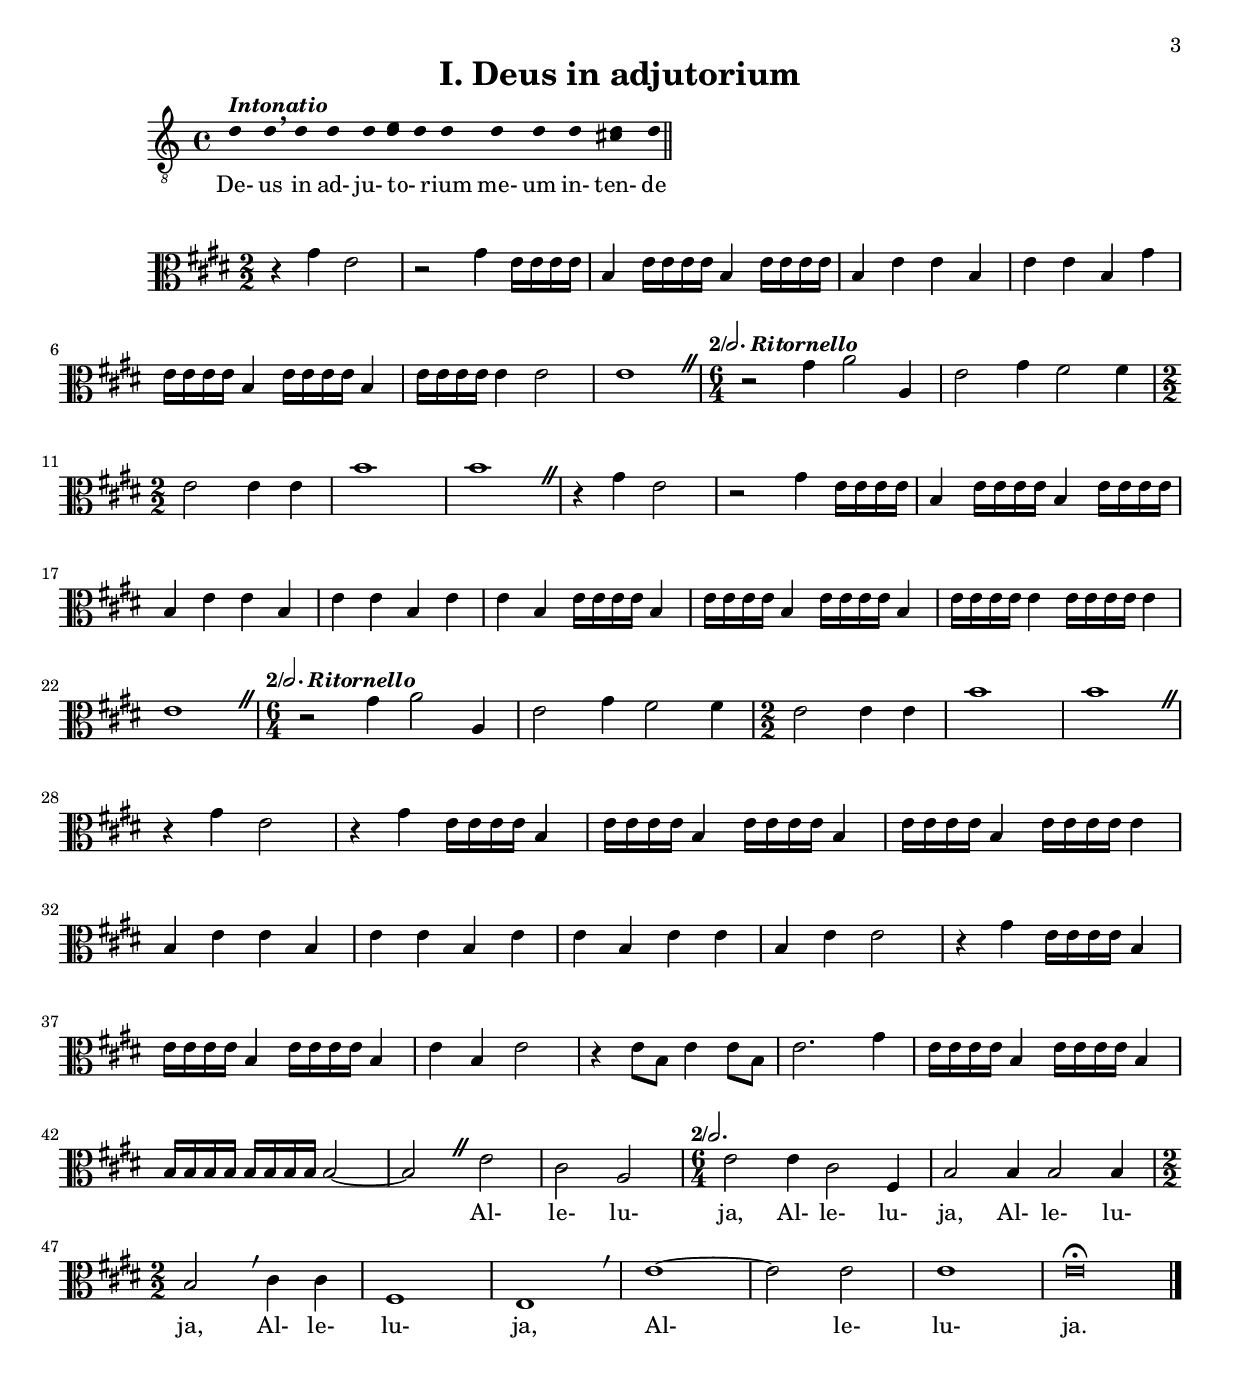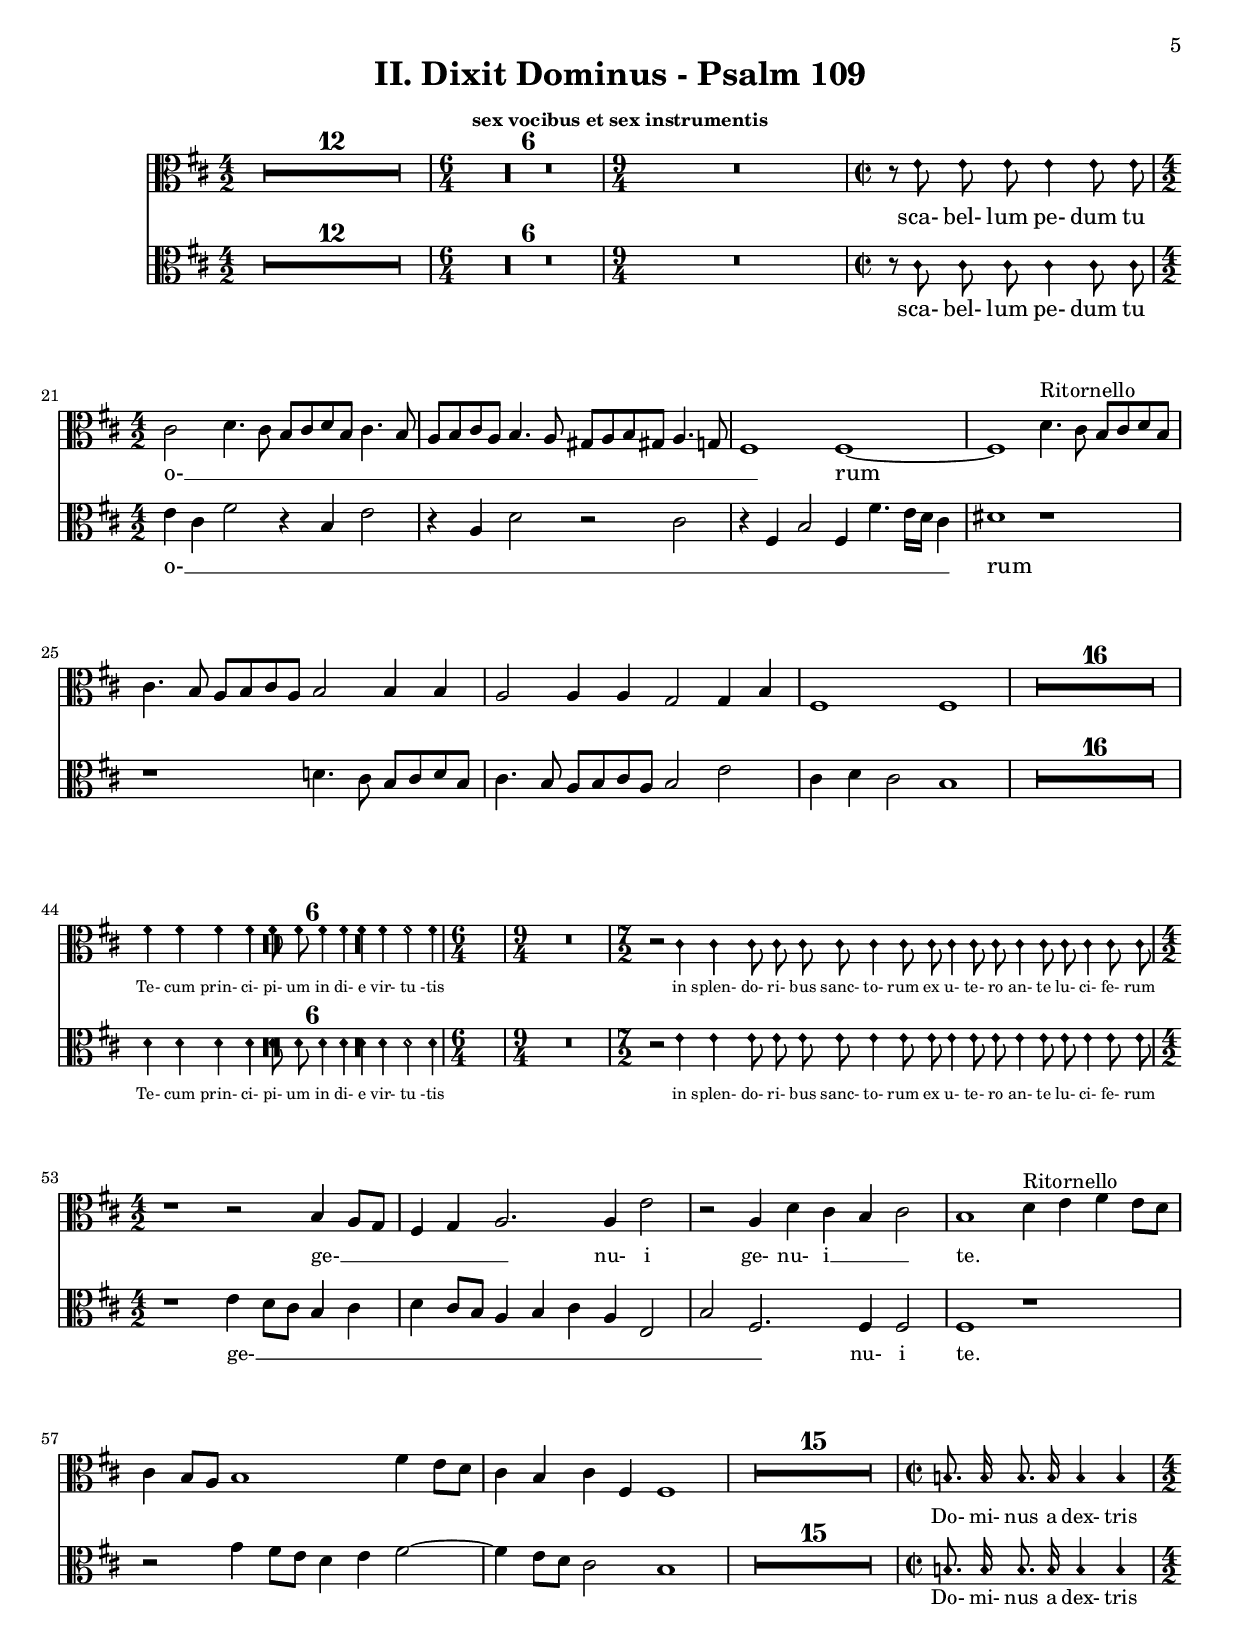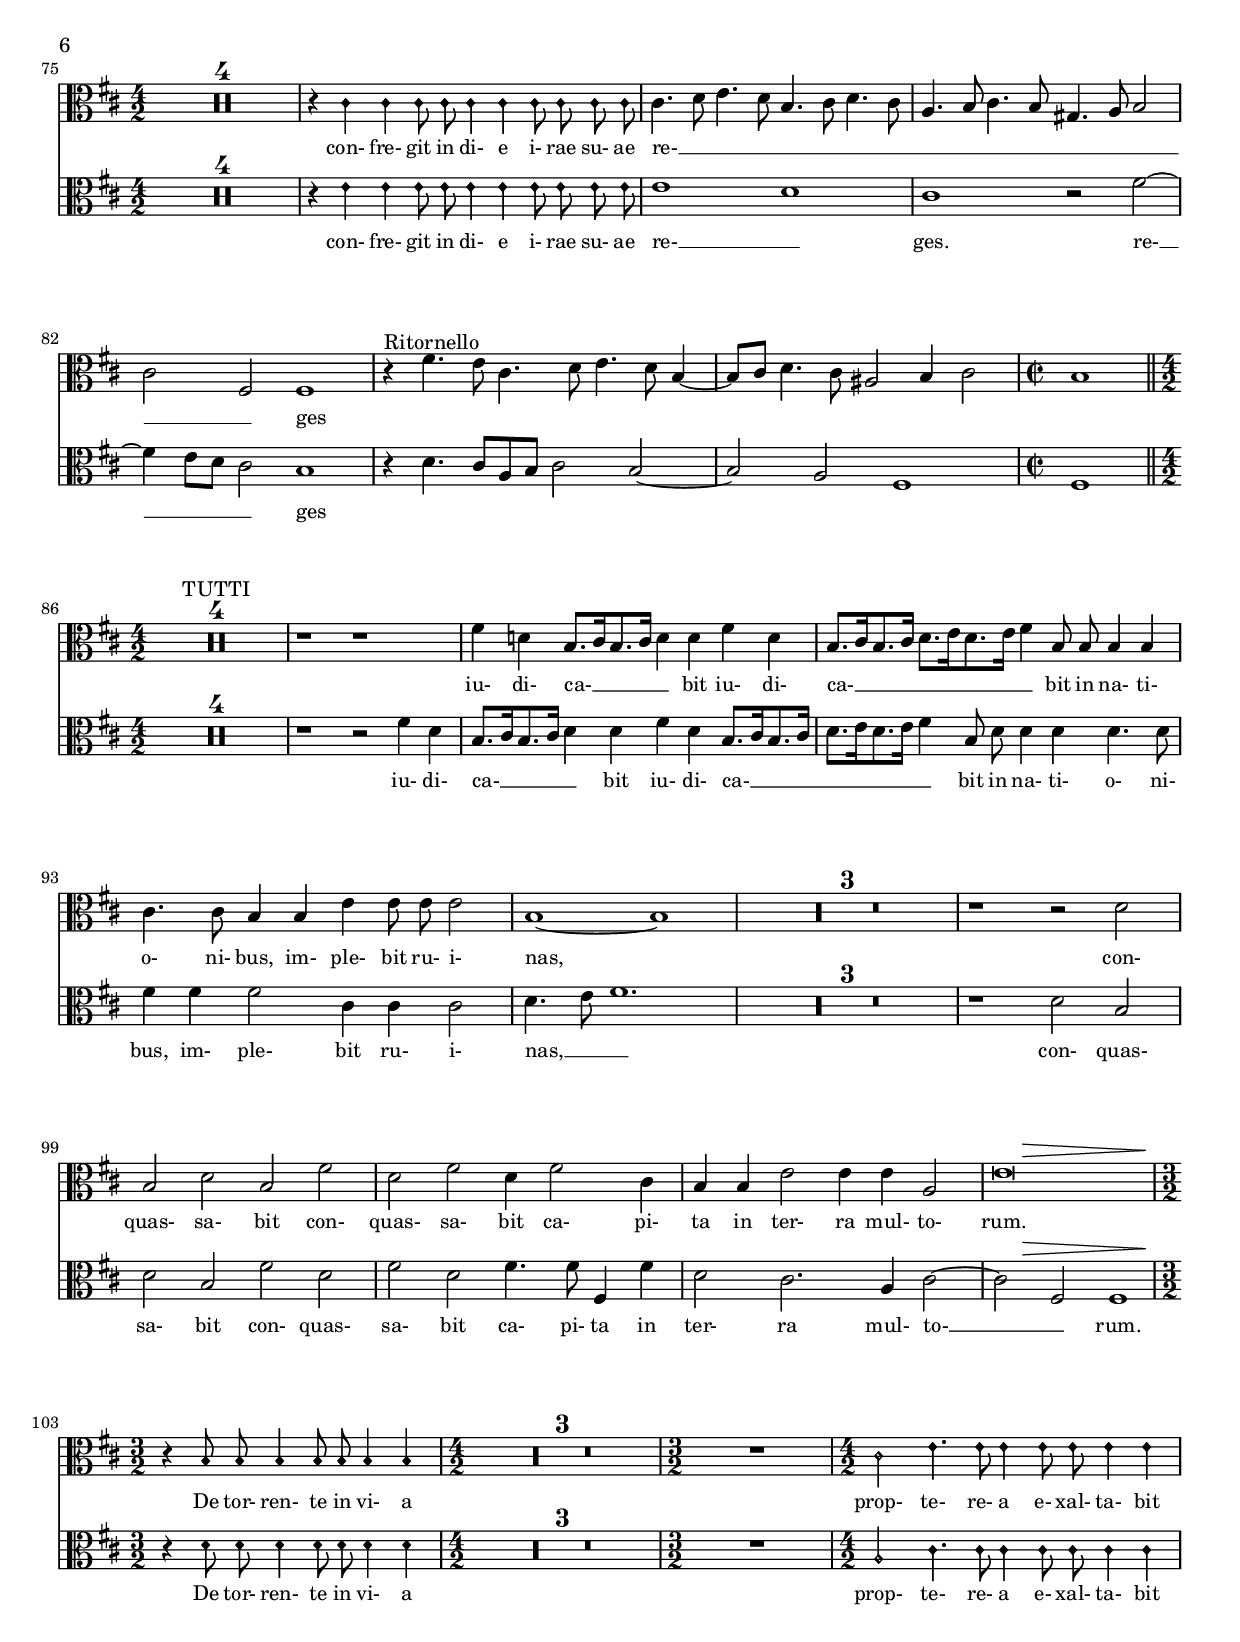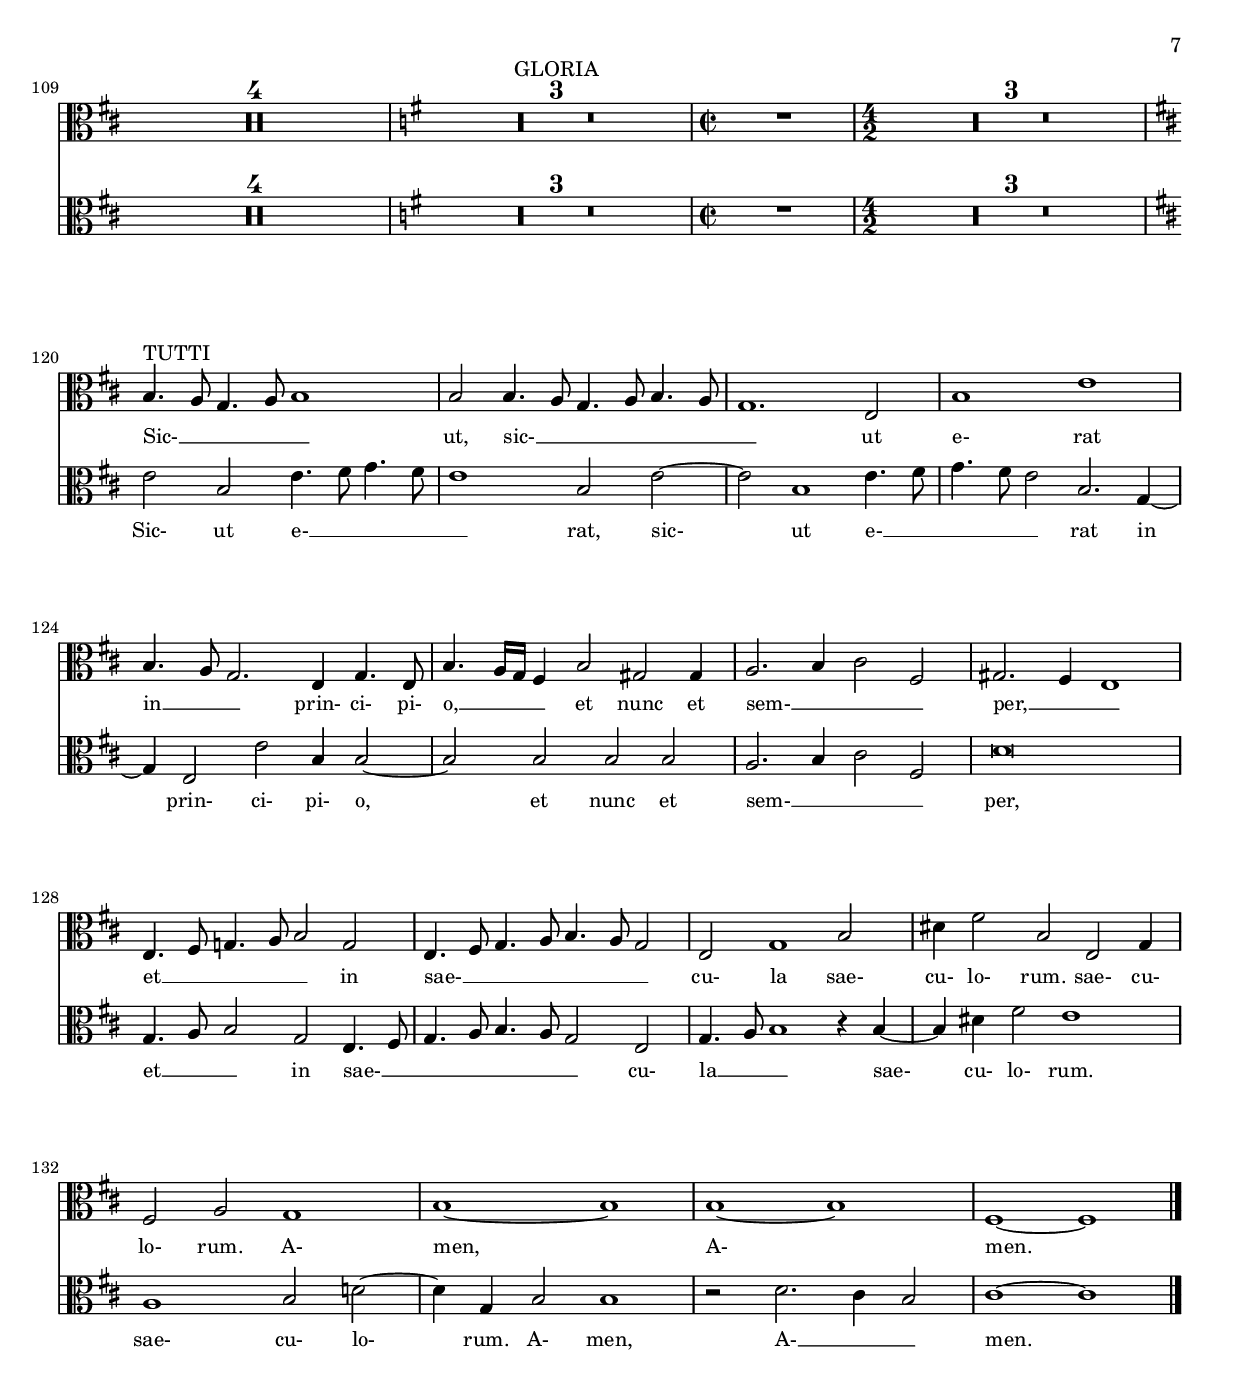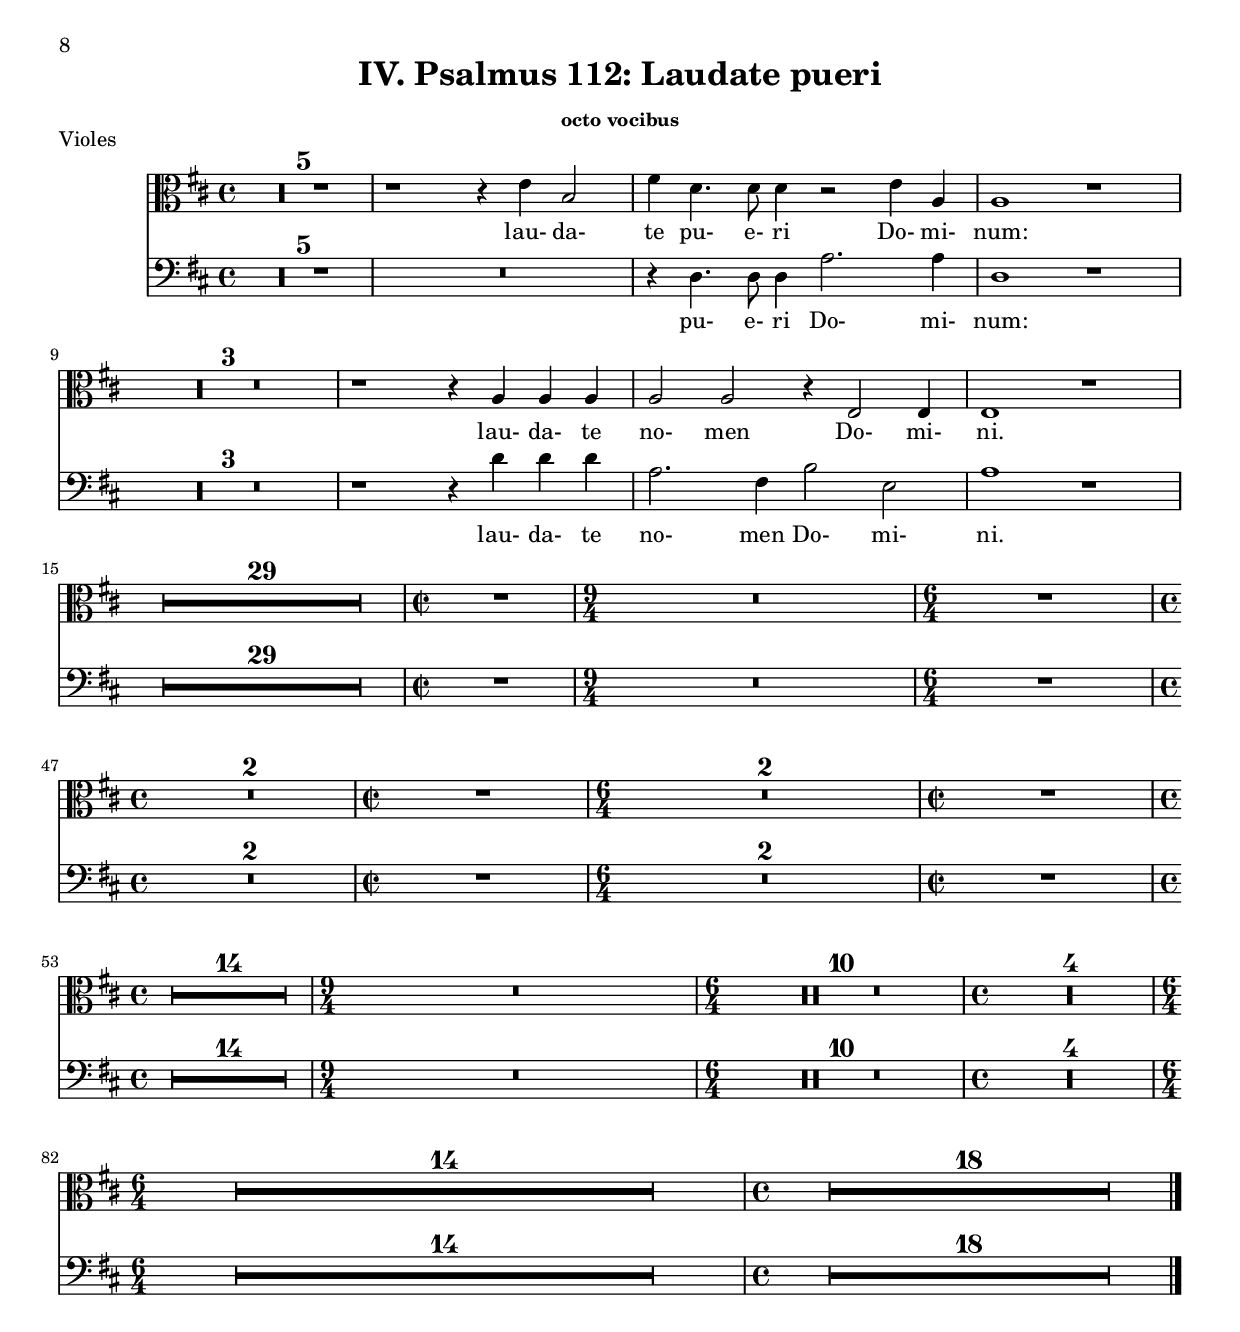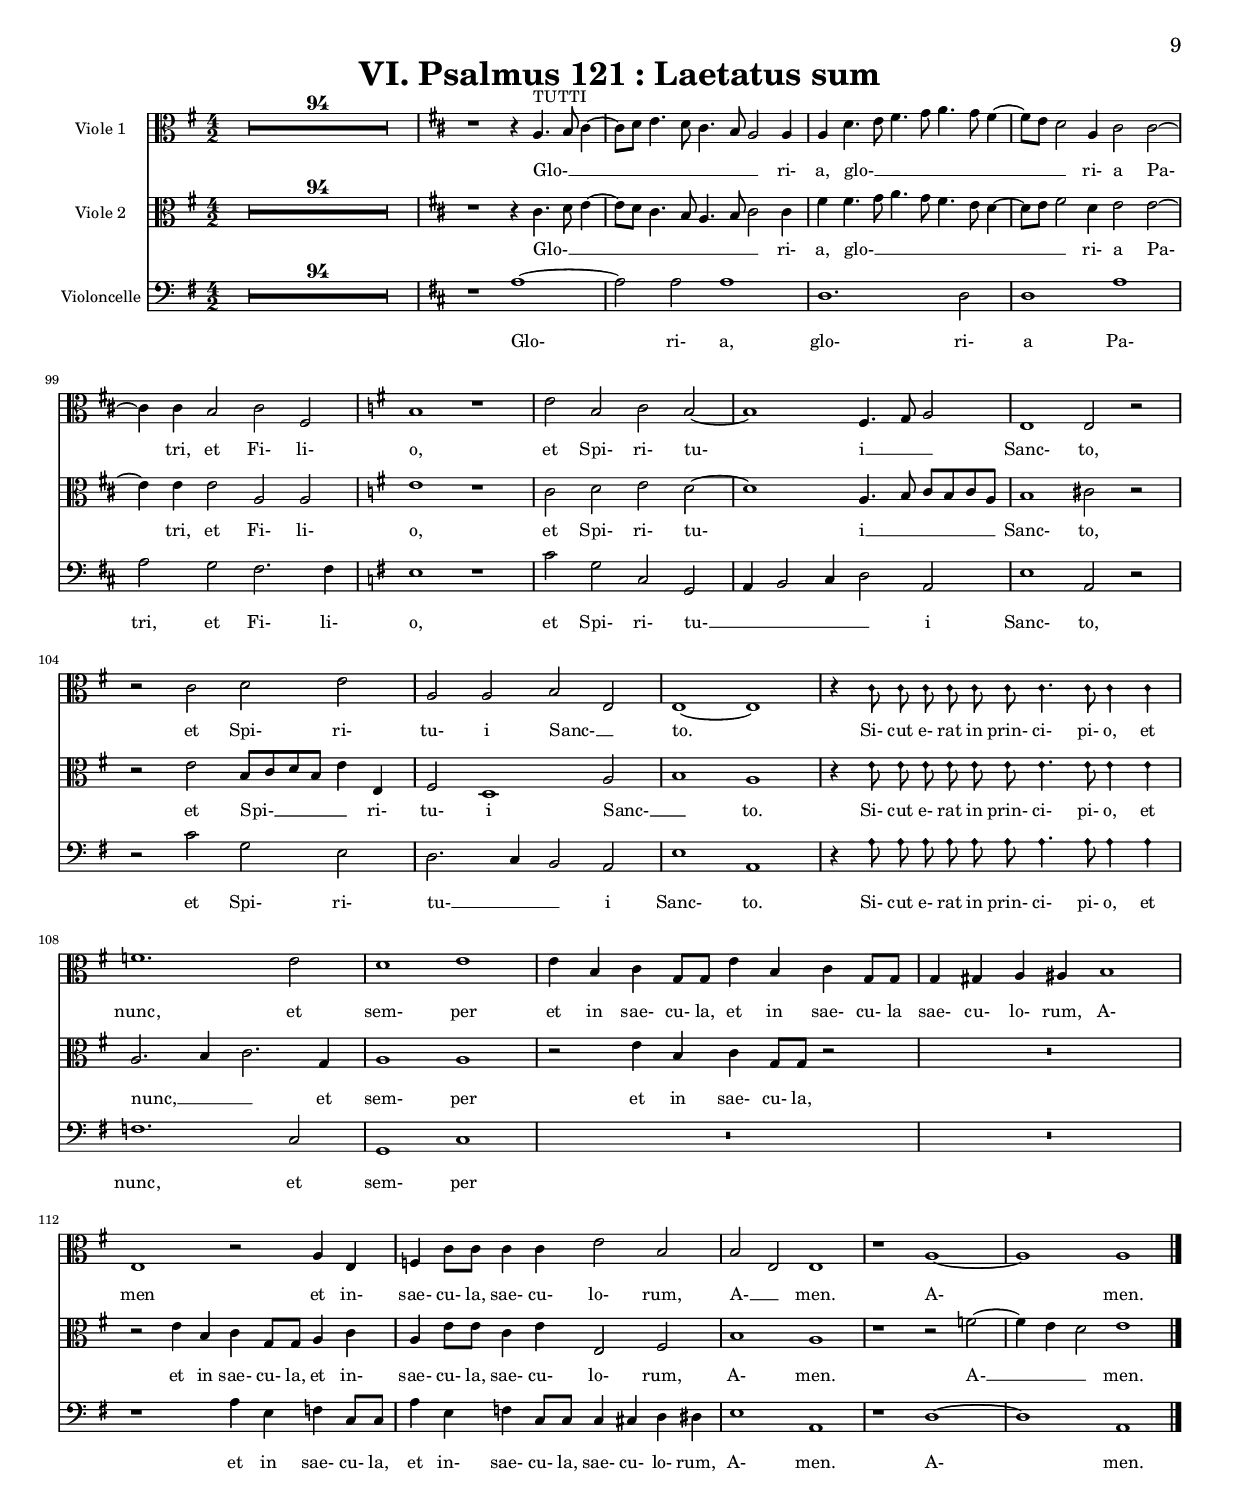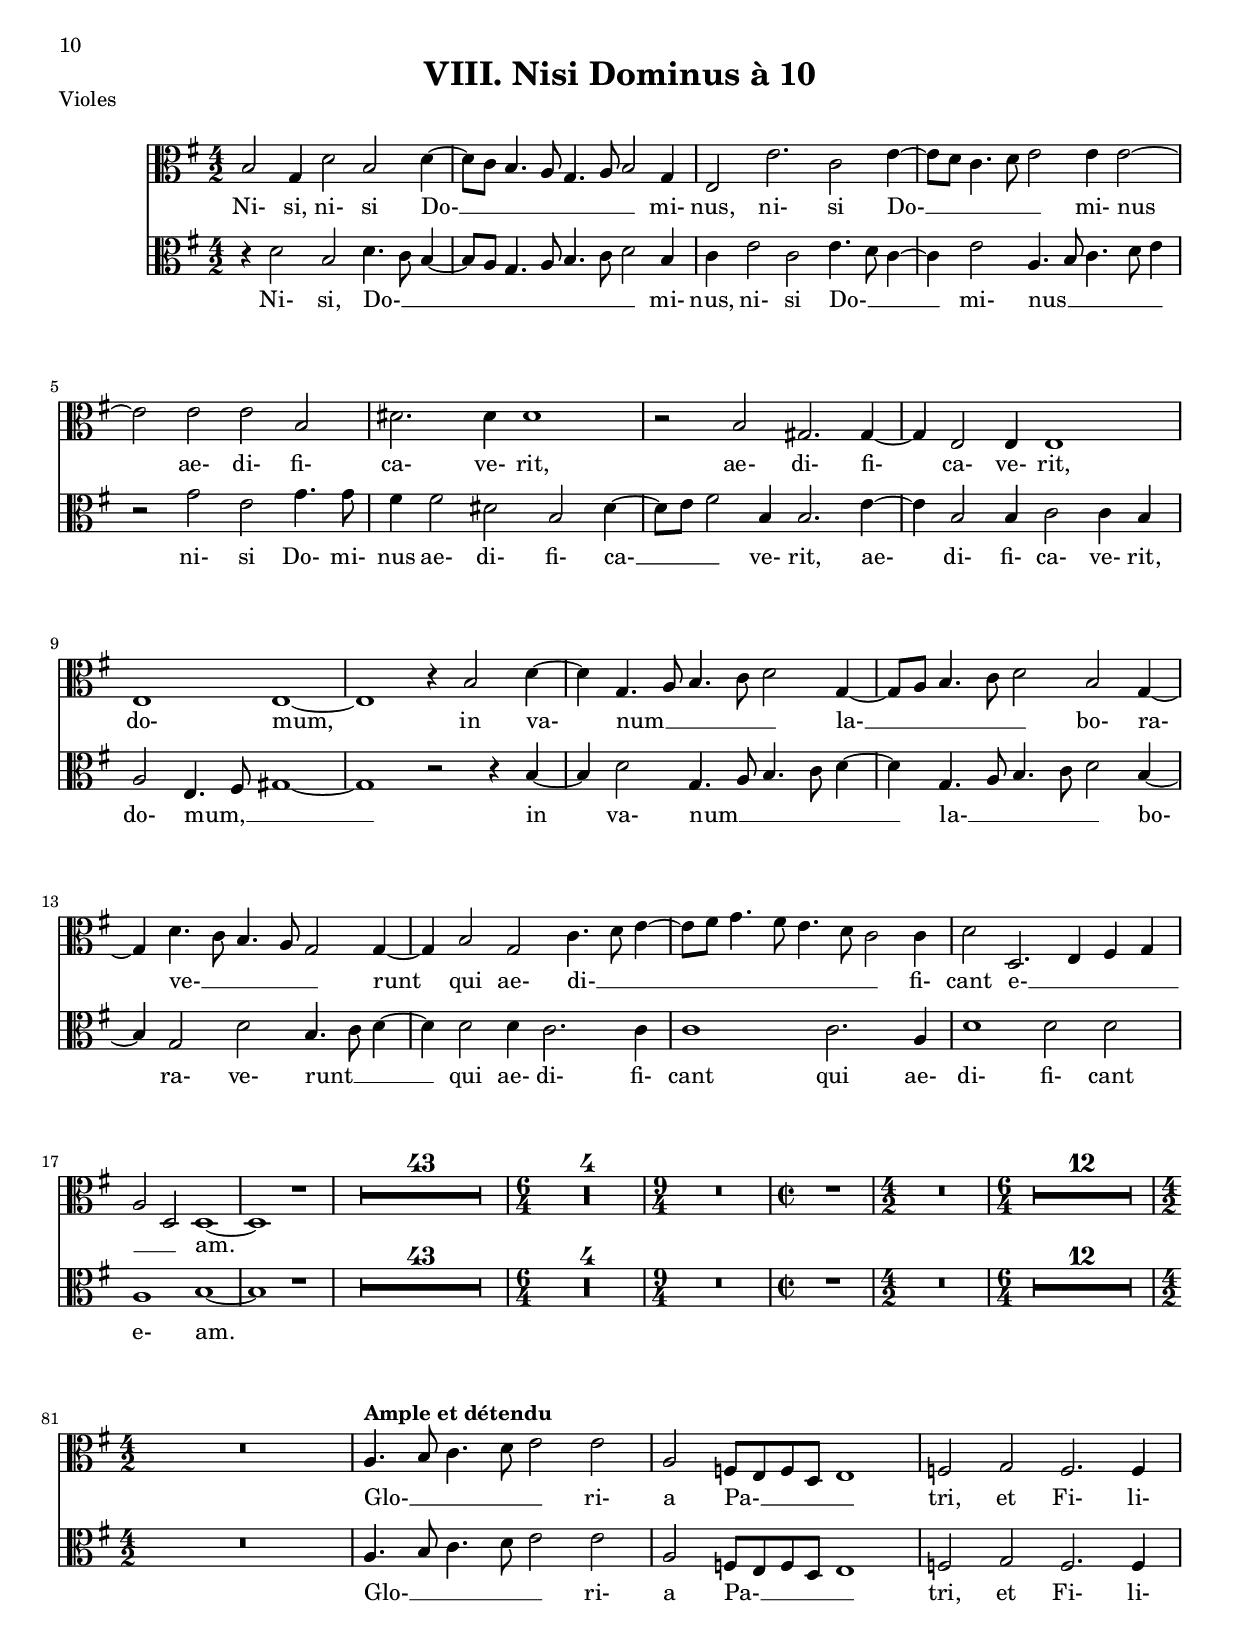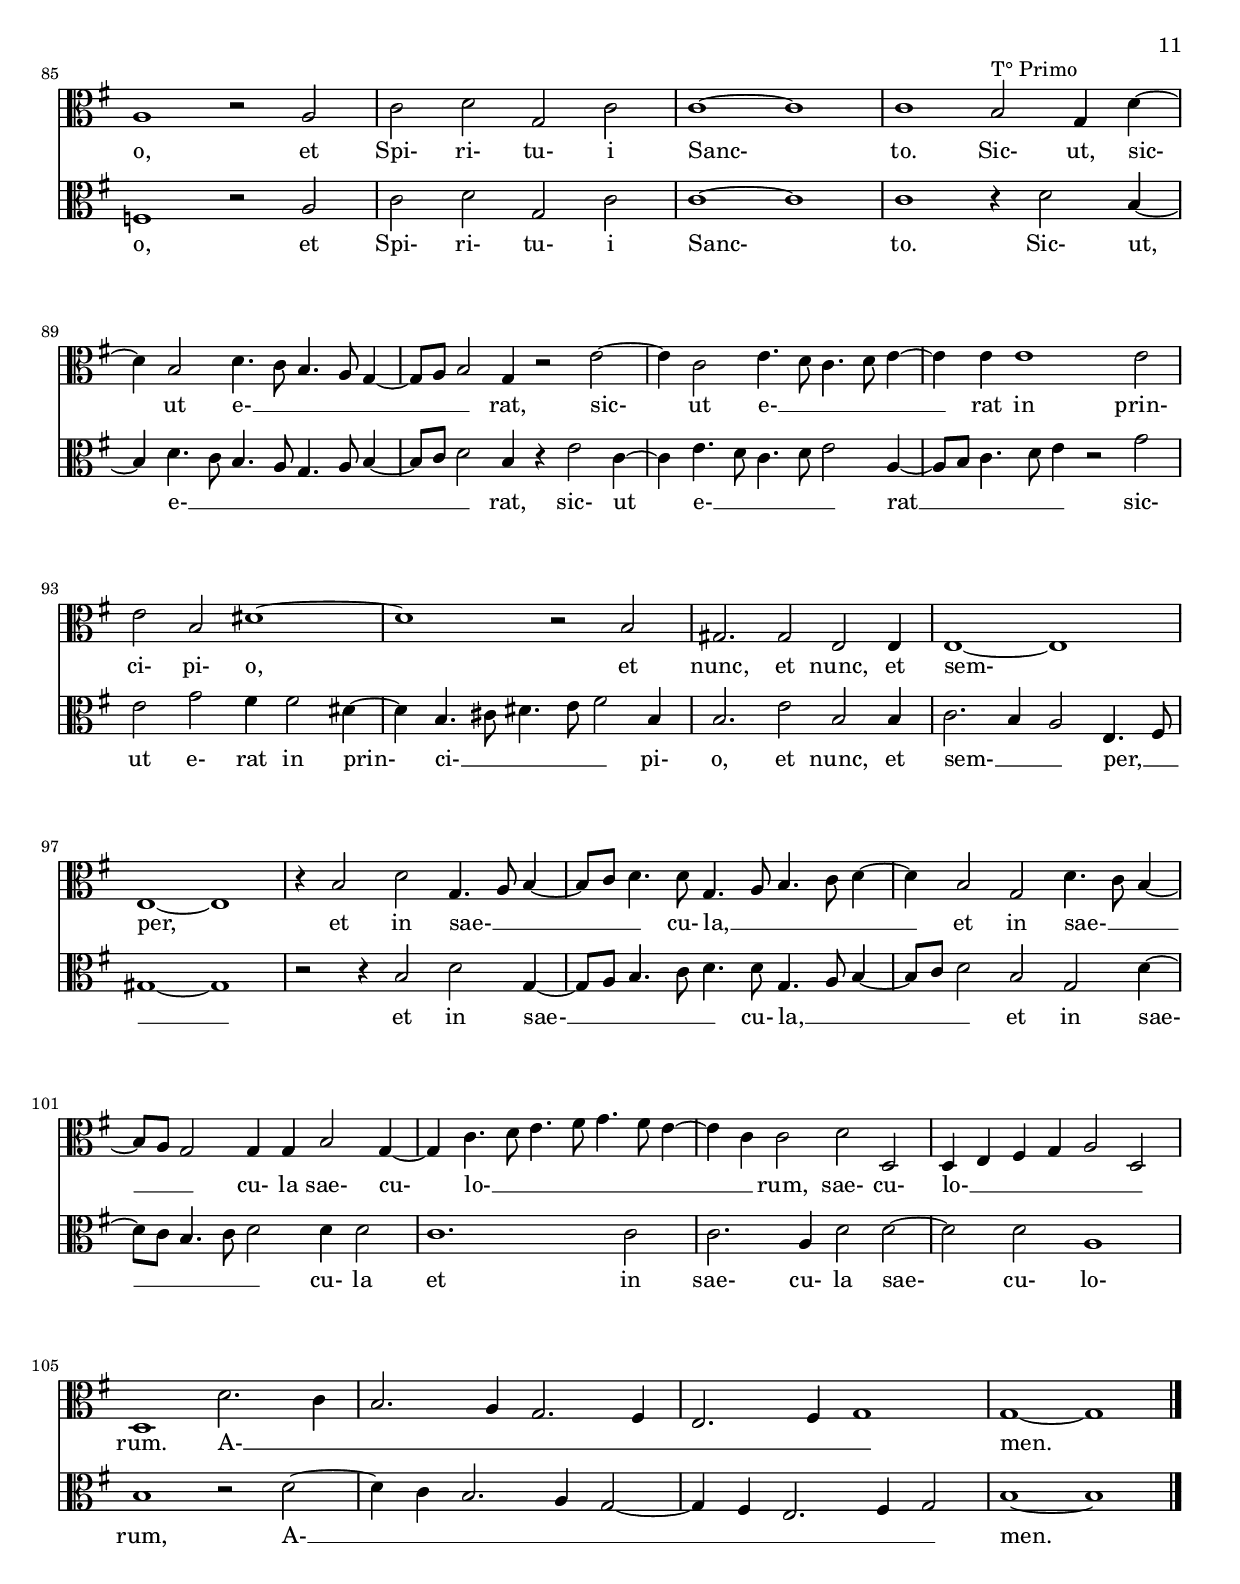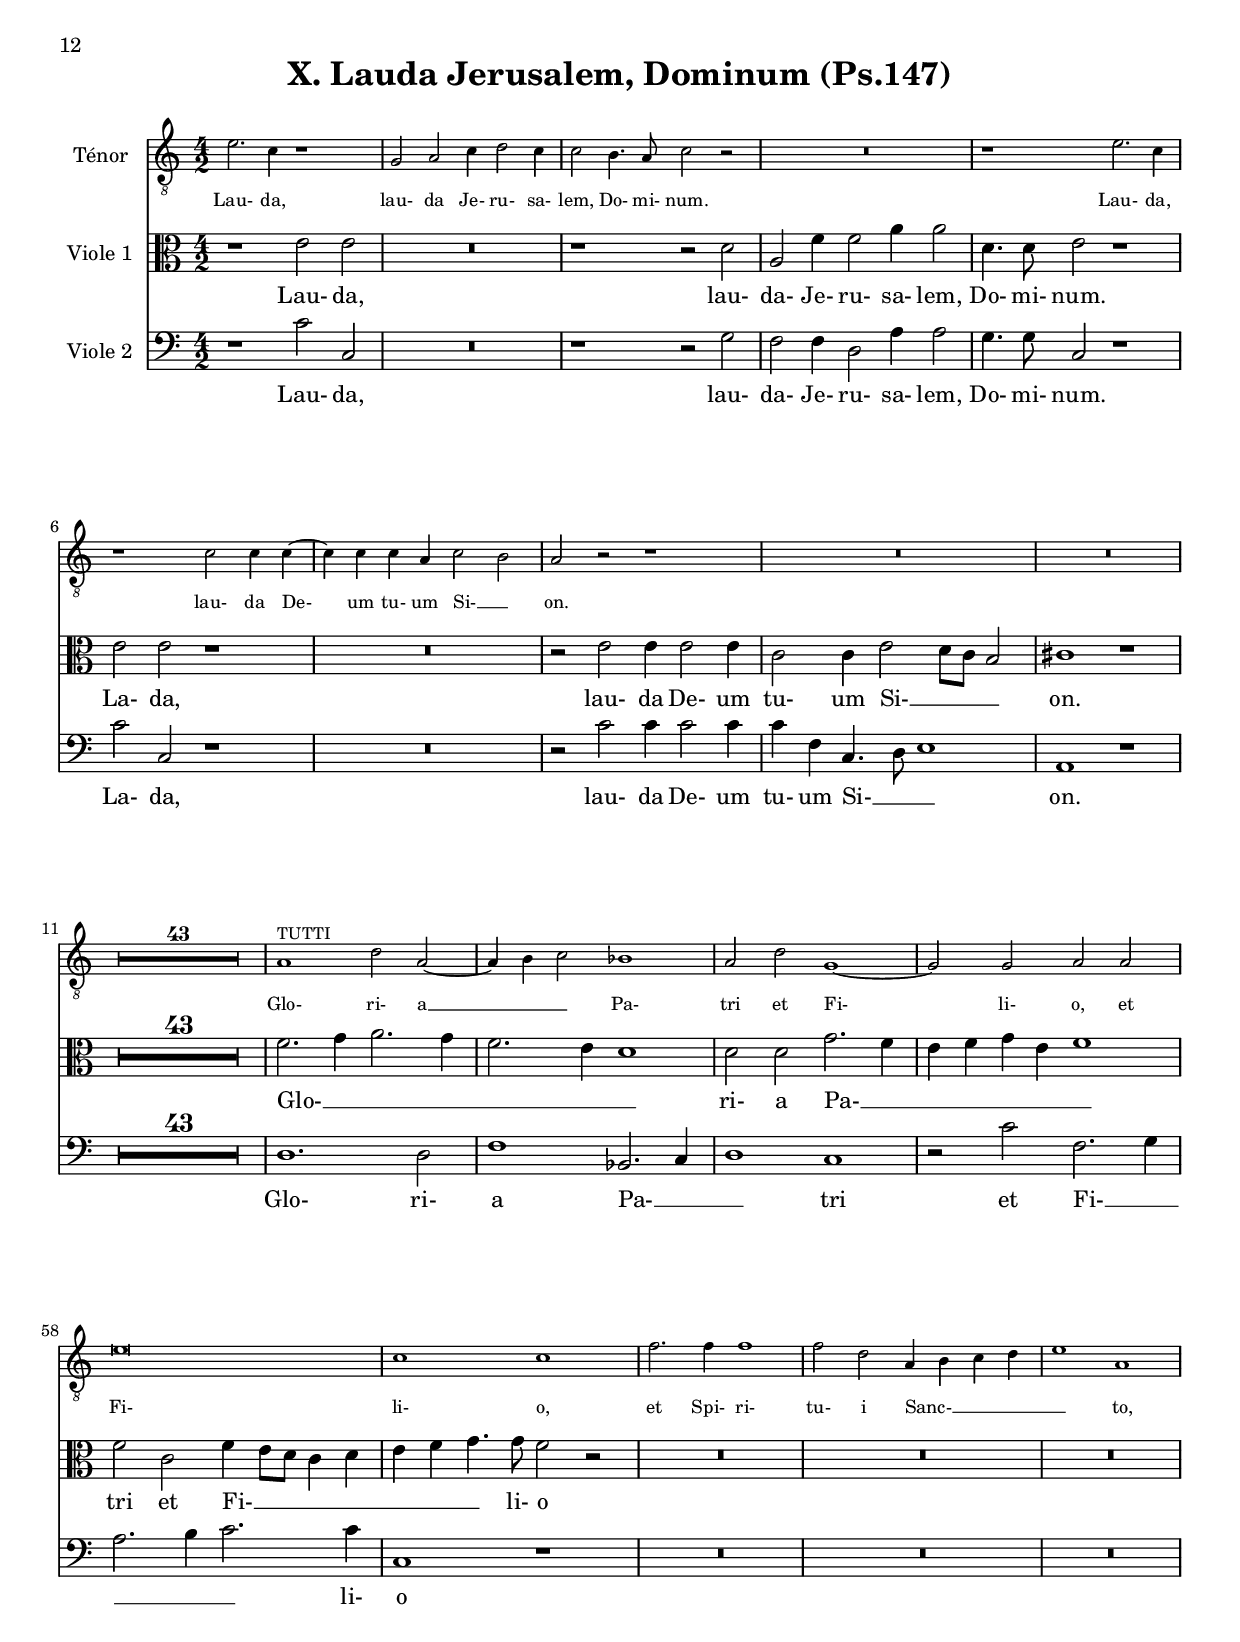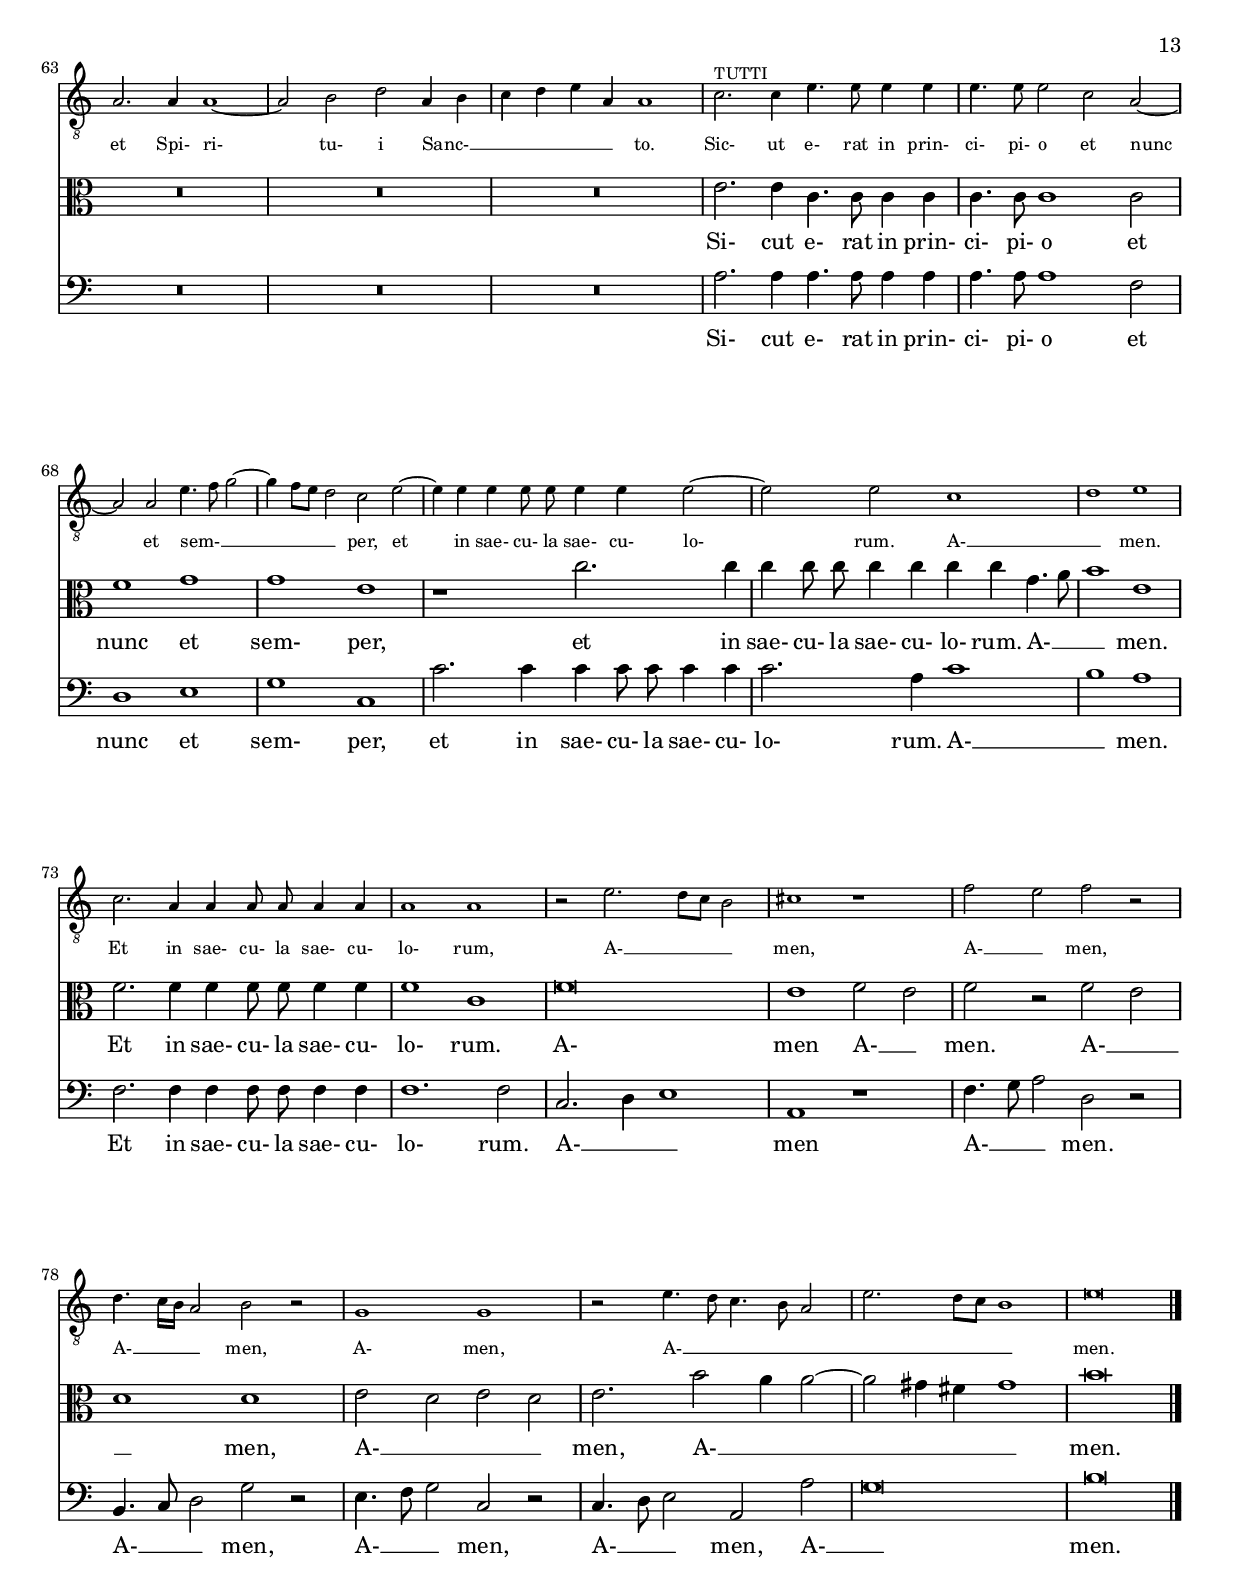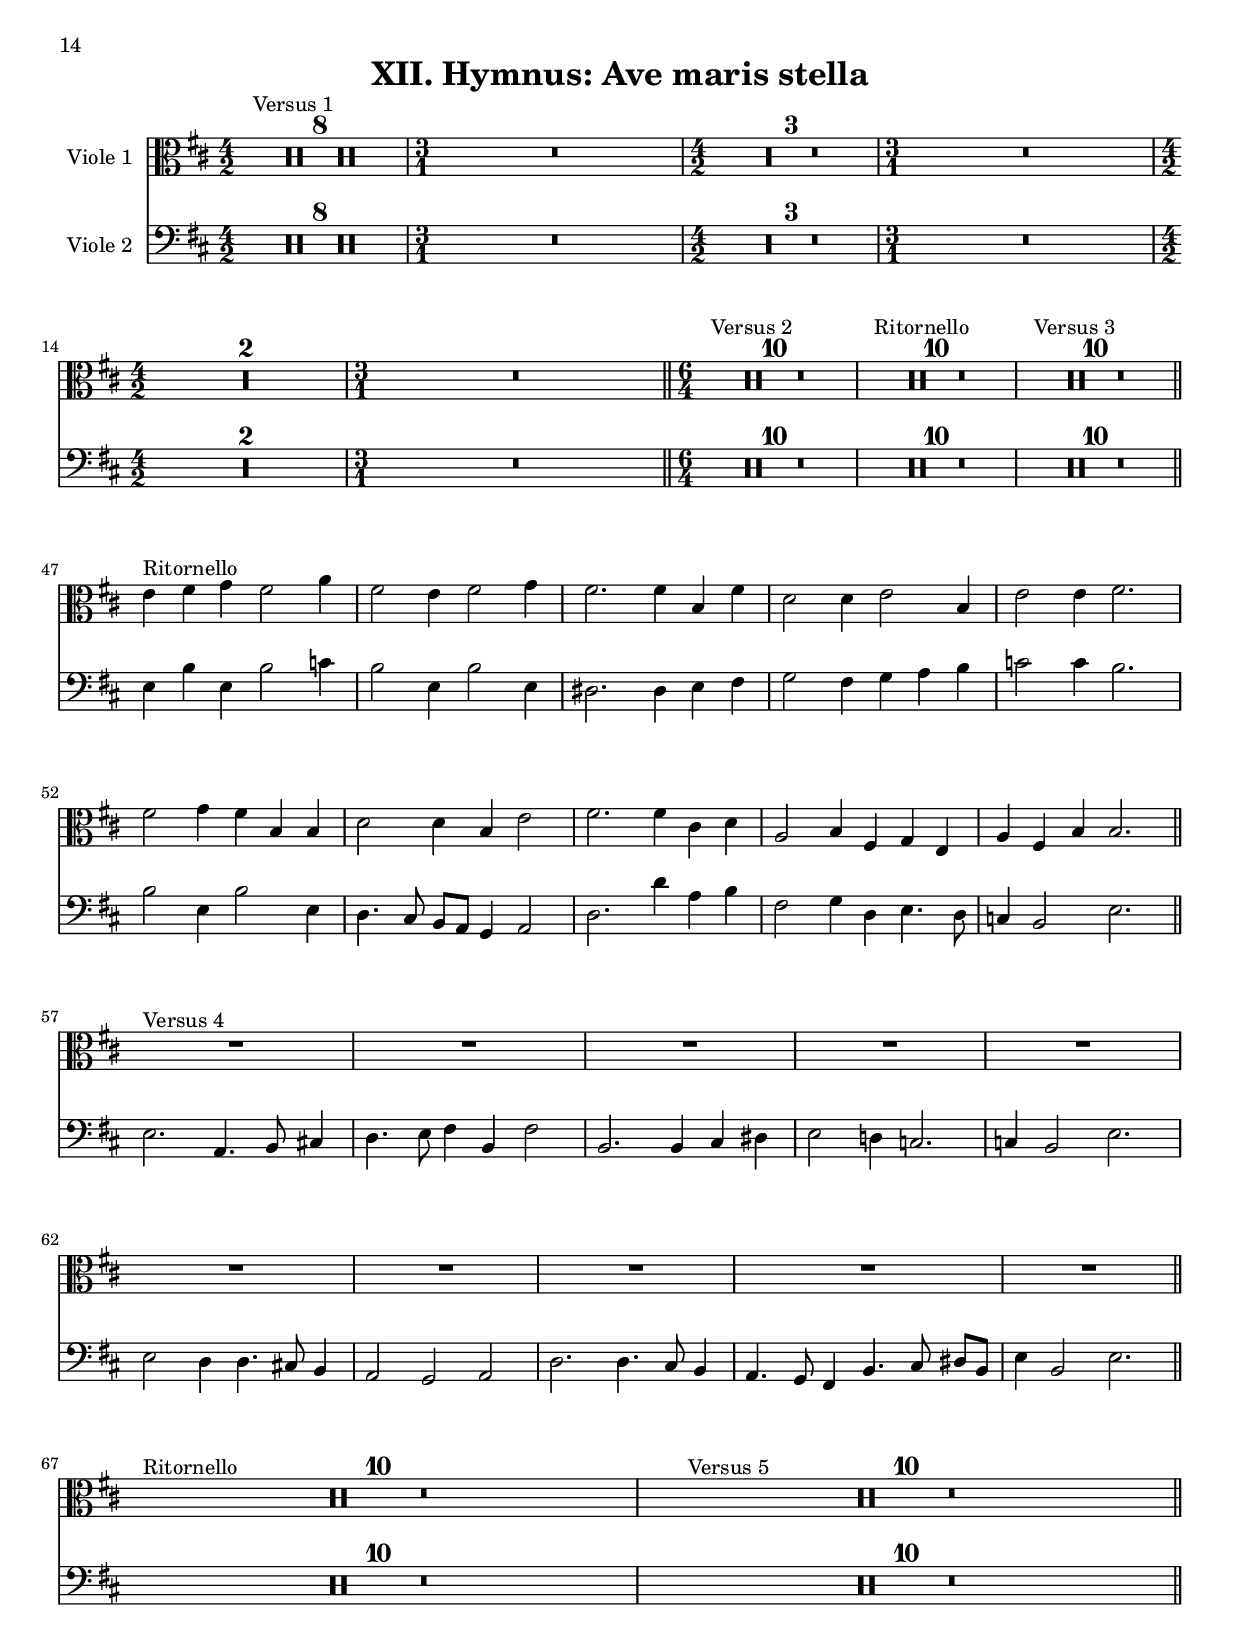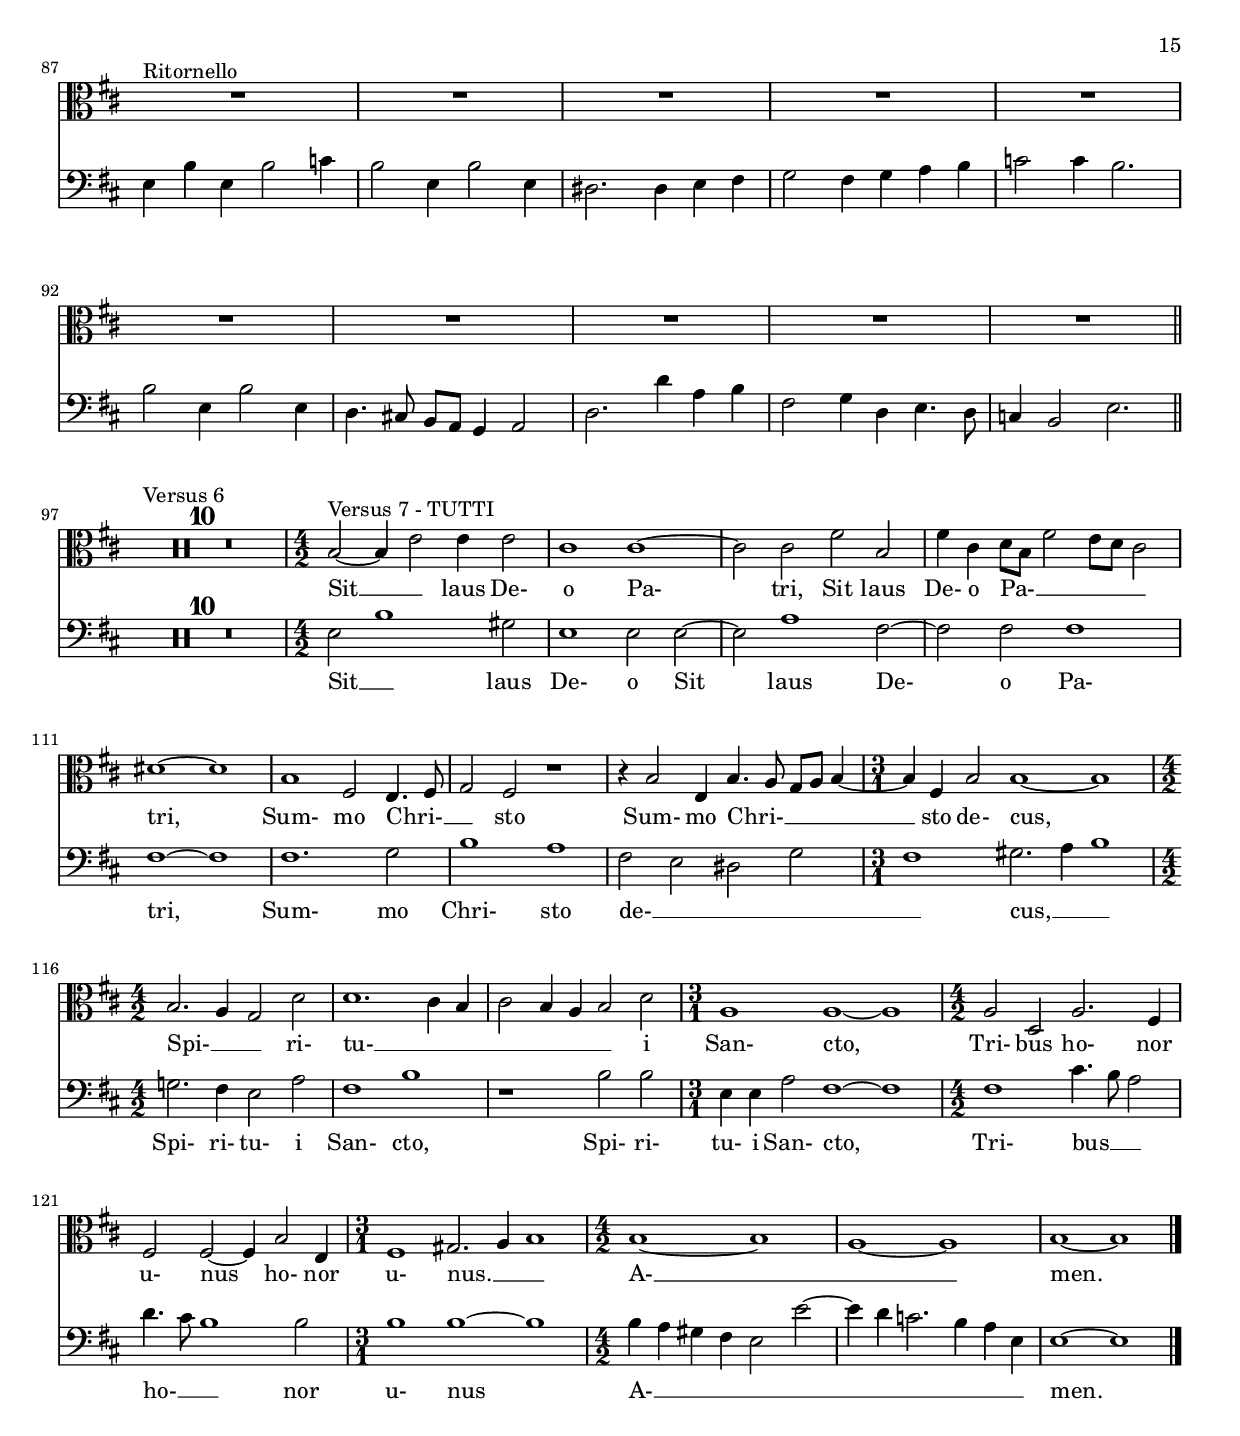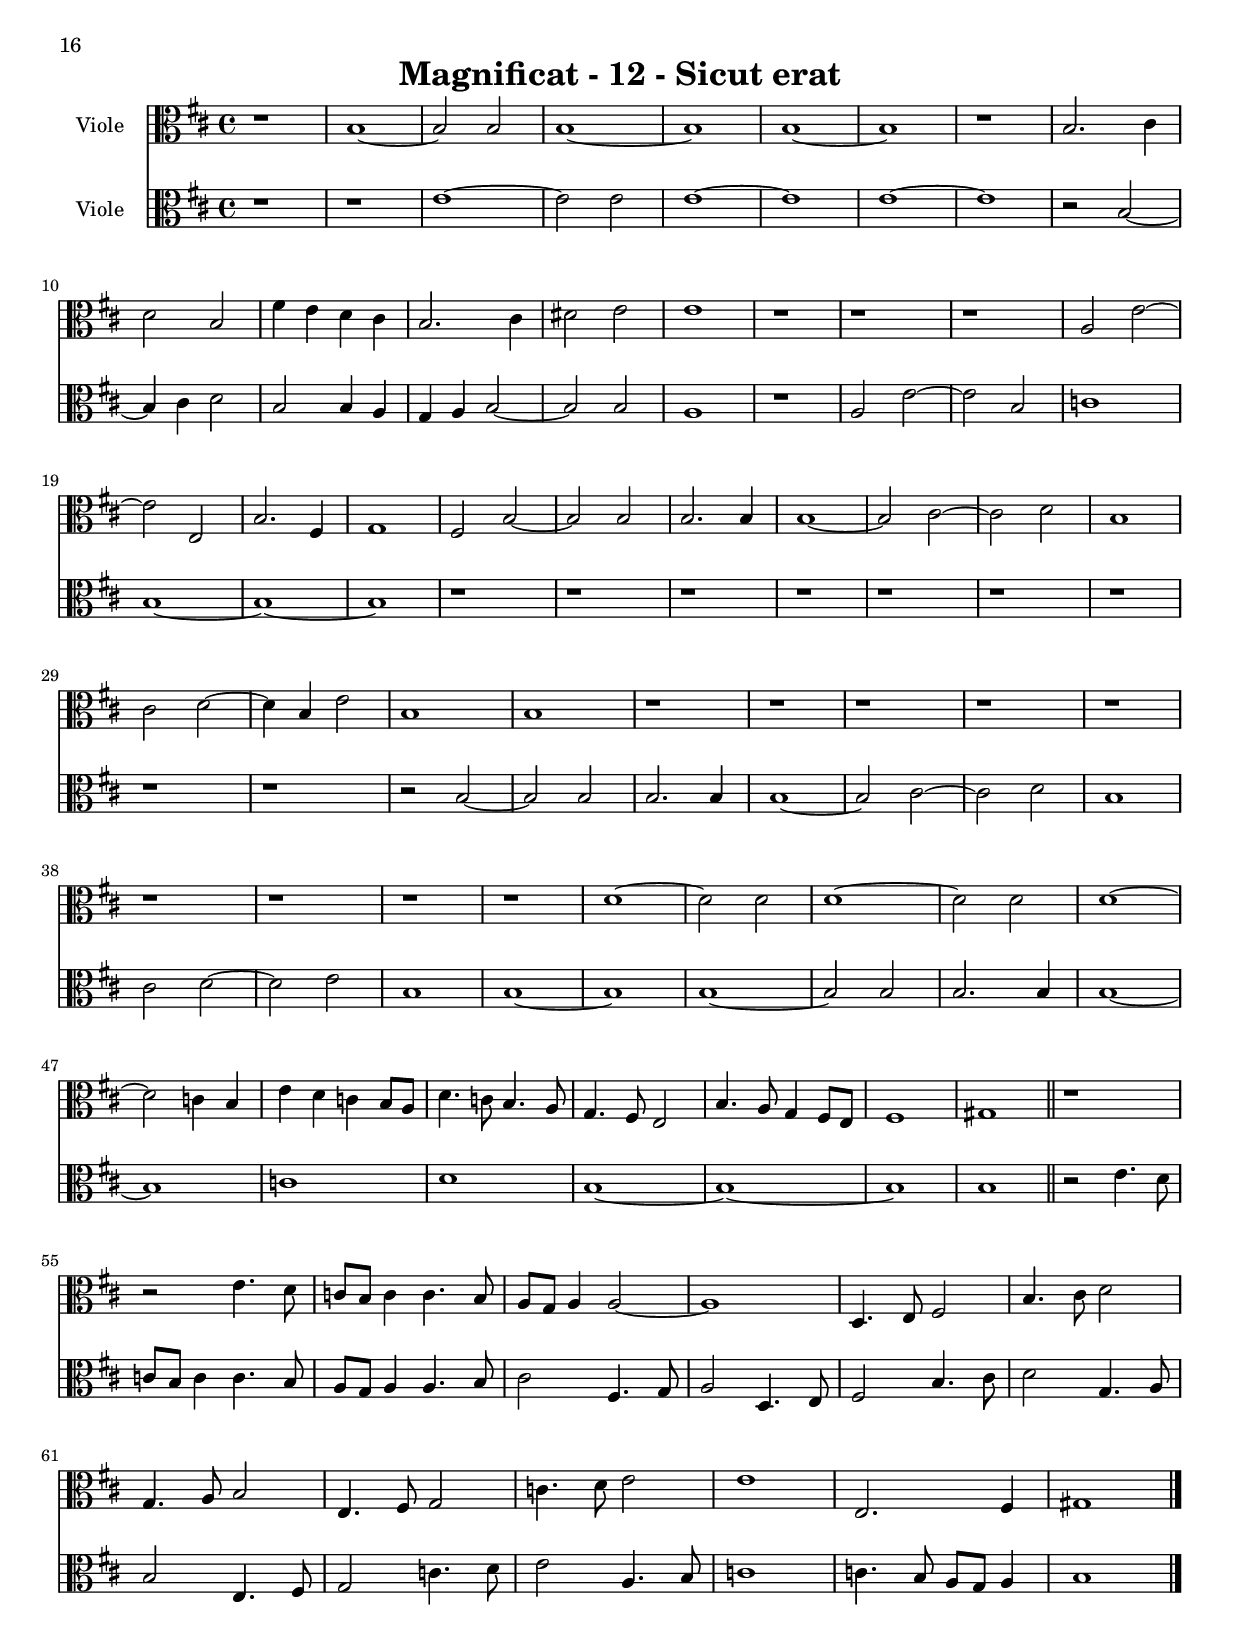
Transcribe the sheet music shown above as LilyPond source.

\version "2.16.0"

#(set-default-paper-size "a4")
#(set-global-staff-size 18)

\paper {
  line-width    = 190\mm
  left-margin   = 10\mm
  top-margin    = 10\mm
  bottom-margin = 20\mm
  ragged-last-bottom = ##t 
  ragged-bottom = ##f
  annotate-spacing = ##f
  #(define page-breaking ly:page-turn-breaking)
  first-page-number = #3
  print-first-page-number = ##t
}

%\include "gregorian.ly"

\header {
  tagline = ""
}

\bookpart {
  \header {
    title = "I. Deus in adjutorium"
  }
  
  \score {
    \new Voice = "cantus" \with {
      \remove "Stem_engraver"
      \remove "Time_signature_engraver"
    }
    <<
      \relative c' {
        \clef "G_8"
        \cadenzaOn
        d^\markup{\bold \italic{Intonatio}} d \breathe d d d <d e>
        d d d d d <cis d> d \bar "||"
        \cadenzaOff
      }
      \new Lyrics \lyricsto "cantus" {
        De- us in ad- ju- to- _ rium me- um in- ten- de
      }
    >>
  }
  
  \score {
    <<
      \new Voice = "I" {
        \transpose d e {\relative c' {
          \override Staff.TimeSignature #'style = #'()
          \override BreathingSign #'text = \markup {
            \musicglyph #"scripts.caesura.straight"
          }
          \set Score.currentBarNumber = #1
          \time 2/2
          \key d \major
          \clef alto
          r4 fis d2
          r fis4 d16 [d d d]
          a4 d16 [d d d] a4 d16 [d d d]
          a4 d d a
          d d a fis'\break
          d16 [d d d] a4 d16 [d d d] a4
          d16 [d d d] d4 d2
          d1 \breathe
          \clef alto
          \tempo \markup {\concat {"2/" \smaller \general-align #Y #DOWN \note #"2." #1 " " \bold \italic "Ritornello"}}
          \time 6/4
          r2 fis4 g2 g,4
          d'2 fis4 e2 e4 \break
          \time 2/2
          d2 d4 d
          a'1
          a \breathe
          \clef alto
          r4 fis4 d2
          r2 fis4 d16 [d d d]
          a4 d16 [d d d] a4 d16 [d d d]
          a4 d d a
          d d a d
          d a d16 [d d d] a4
          d16 [d d d] a4 d16 [d d d] a4
          d16 [d d d] d4 d16 [d d d] d4 \break
          d1 \breathe
          \clef alto
          \tempo \markup {\concat {"2/" \smaller \general-align #Y #DOWN \note #"2." #1 " " \bold \italic "Ritornello"}}
          \time 6/4
          r2 fis4 g2 g,4
          d'2 fis4 e2 e4
          \time 2/2
          d2 d4 d
          a'1
          a \breathe \break
          \clef alto
          r4 fis4 d2
          r4 fis d16 [d d d] a4
          d16 [d d d] a4 d16 [d d d] a4
          d16 [d d d] a4 d16 [d d d] d4 \break
          a d d a
          d d a d
          d a d d
          a d d2
          r4 fis d16 [d d d] a4 \break
          d16 [d d d] a4 d16 [d d d] a4
          d a d2
          r4 d8 [a] d4 d8 [a]
          d2. fis4
          d16 [d d d] a4 d16 [d d d] a4 \break
          a16 [a a a] a16 [a a a] a2 ~
          a \breathe d
          b g
          \tempo \markup {\concat {"2/" \smaller \general-align #Y #DOWN \note #"2." #1 }}
          \time 6/4
          d'2 d4 b2 e,4
          a2 a4 a2 a4 \break
          \time 2/2
          \override BreathingSign #'text = \markup { \musicglyph #"scripts.rvarcomma" }
          a2 \breathe b4 b
          e,1
          d \breathe
          d' ~
          d2 d
          d1
          \cadenzaOn
          \override NoteHead #'style = #'neomensural
          d\breve\fermata \bar "|."
          \cadenzaOff
        }}
    }
    \new Lyrics \lyricsto "I" {
      _ _ _ _ _ _ _ _ _ _ _ _ _ _ _ _ _ _ _ _ _ _ _ _ _ _ _ _ _ _ _ _ _
      _ _ _ _ _ _ _ _ _ _ _ _ _ _ _ _ _ _ _ _ _ _ _ _ _ _ _ _ _ _ _ _ _
      _ _ _ _ _ _ _ _ _ _ _ _ _ _ _ _ _ _ _ _ _ _ _ _ _ _ _ _ _ _ _ _ _
      _ _ _ _ _ _ _ _ _ _ _ _ _ _ _ _ _ _ _ _ _ _ _ _ _ _ _ _ _ _ _ _ _
      _ _ _ _ _ _ _ _ _ _ _ _ _ _ _ _ _ _ _ _ _ _ _ _ _ _ _ _ _ _ _ _ _
      _ _ _ _ _ _ _ _ _ _ _ _ _ _ _ _ _ _ _ _ _ _ _ _ _ _ _ _ _ _ _ _ _
      _ _ _ _ _ _ _ _ _
      Al- le- lu- ja, Al- le- lu- ja, Al- le- lu- ja,
      Al- le- lu- ja, Al- le- lu- ja.
    }
    >>
  }
}

\bookpart {
  \markup{""}
  \paper {
    print-page-number = ##f
  }
}

\bookpart {
  \header {
    title = \markup { \center-column {"II. Dixit Dominus - Psalm 109" \small "sex vocibus et sex instrumentis"}}
  }
  
  \score {
    <<
      \new Voice = "DixitUn" {
        \transpose a b {\relative c' {
          \clef alto
          \key a \minor
          \time 4/2
          \set Score.skipBars = ##t
          R\breve*12
          \time 6/4
          R1.*6
          \time 9/4
          R4*9
          \time 2/2
          \autoBeamOff
          \override NoteHead #'style = #'neomensural
          r8 d d d d4 d8 d \break
          \autoBeamOn
          \time 4/2
          \override NoteHead #'style = #'default
          b2 c4. b8 a [b c a] b4. a8
          g [a b g] a4. g8 fis8 [g a fis!] g4. f8
          e1 e ~
          e1 c'4.^\markup{"Ritornello"} b8 a [b c a] \break
          b4. a8 g [a b g] a2 a4 a
          g2 g4 g f2 f4 a
          e1 e
          R\breve*16 \break
          \autoBeamOff
          \cadenzaOn
          \override NoteHead #'style = #'neomensural
          e'4 e e e e8 e e4 e e e e2 e4 \bar "|" \noBreak
          \cadenzaOff
          \time 6/4
          R1.*6 \noBreak
          \time 9/4
          R4*9 \noBreak
          \time 7/2
          \cadenzaOn
          r2 b4 b b8 b b b b4 b8 b b4 b8 b b4 b8 b b4 b8 b \bar "|" \break
          \override NoteHead #'style = #'default
          \cadenzaOff
          \autoBeamOn
          \time 4/2
          \set Score.currentBarNumber = #53
          r1 r2 a4 g8 [f]
          e4 f g2. g4 d'2
          r2 g,4 c b a b2
          a1 c4^\markup{Ritornello} d e d8 [c] \break
          b4 a8 [g] a1 e'4 d8 [c]
          b4 a b e, e1
          R2*4*15
          \time 2/2
          \autoBeamOff
          \override NoteHead #'style = #'neomensural
          a!8. a16 a8. a16 a4 a
          \override NoteHead #'style = #'default
          \autoBeamOn
          \time 4/2
          %\allowPageTurn
          \pageBreak
          R2*4*4
          \autoBeamOff
          \override NoteHead #'style = #'neomensural
          r4 b b b8 b b4 b b8 b b b
          \override NoteHead #'style = #'default
          \autoBeamOn
          b4. c8 d4. c8 a4. b8 c4. b8
          g4. a8 b4. a8 fis4. g8 a2 \break
          b e, e1
          r4^\markup{Ritornello} e'4. d8 b4. c8 d4. c8 a4~
          a8 [b] c4. b8 gis2 a4 b2
          \time 2/2
          a1 \bar "||" \break
          \time 4/2
          \autoBeamOff
          R2*4*4^\markup{TUTTI}
          r1 r
          e'4 c! a8. [b16 a8. b16] c4 c e c \noBreak
          a8. [b16 a8. b16] c8. [d16 c8. d16] e4 a,8 a a4 a \break
          b4. b8 a4 a d d8 d d2
          a1 ~ a
          R2*4*3
          r1 r2 c \break
          a c a e'
          c e c4 e2 b4
          a a d2 d4 d g,2
          << d'\breve { s4 s4^\> s2 s s\! } >>
          \time 3/2
          \override NoteHead #'style = #'neomensural
          r4 a8 a a4 a8 a a4 a
          \override NoteHead #'style = #'default
          \time 4/2
          R2*4*3
          \time 3/2
          R2*3
          \time 4/2
          \override NoteHead #'style = #'neomensural
          b2 d4. d8 d4 d8 d d4 d
          \override NoteHead #'style = #'default
          \autoBeamOn
          \pageBreak
          R2*4*4
          \key d \minor
          R2*4*3^\markup{GLORIA}
          \time 2/2
          R1
          \time 4/2
          R2*4*3 \break
          \key a \minor
          a4.^\markup{TUTTI} g8 f4. g8 a1
          a2 a4. g8 f4. g8 a4. g8
          f1. d2
          a'1 d\break
          a4. g8 f2. d4 f4. d8
          a'4. g16 [f] e4 a2 fis fis4
          g2. a4 b2 e,
          fis2. e4 d1\break
          d4. e8 f!4. g8 a2 f
          d4. e8 f4. g8 a4. g8 f2
          d f1 a2 \noBreak
          cis4 e2 a, d, f4\break
          e2 g f1\noBreak
          a~a\noBreak
          a~a
          e~e \bar"|."
        }
      }}
      \new Lyrics \lyricsto "DixitUn" {
        sca- bel- lum pe- dum tu o-
        __ _ _ _ _ _ _ _ _ _ _ _ _ _ _ _
        _ _ _ _ _ _ rum
        _ _ _ _ _ _ _ _ _ _ _ _ _ _
        _ _ _ _ _ _ _ _ _
        \override LyricText #'font-size = #-2
        Te- cum prin- ci- pi- um in di- e vir- tu -tis
        in splen- do- ri- bus sanc- to- rum ex u- te- ro
        an- te lu- ci- fe- rum
        \override LyricText #'font-size = #0
        ge- __ _ _ _ _ _ nu- i ge- nu- i __ _ _ te.
        _ _ _ _ _ _ _ _ _ _ _ _ _ _ _ _ _ 
        Do- mi- nus a dex- tris
        con- fre- git in di- e i- rae su- ae re-
        __ _ _ _ _ _ _ _ _ _ _ _ _ _ _ _ _ ges
        _ _ _ _ _ _ _ _ _ _ _ _ _ _
        iu- di- ca- __ _ bit iu- di- ca- __ _ _ bit
        in na- ti- o- ni- bus, im- ple- bit ru- i- nas,
        con- quas- sa- bit con- quas- sa- bit ca- pi- ta
        in ter- ra mul- to- rum.
        De tor- ren- te in vi- a
        prop- te- re- a e- xal- ta- bit
        Sic-  __ _ _ _ _ ut,
        sic- __ _ _ _ _ _ _ ut e- rat
        in __ _ _ prin- ci- pi- o, __ _ _ _ et nunc et
        sem- __ _ _ _ per, __ _ _
        et __ _ _ _ _ in sae- __ _ _ _ _ _ _ cu- la
        sae- cu- lo- rum. sae- cu- lo- rum.
        A- men,
        A- men.
      }
      
      \new Voice = "DixitDeux" {
        \transpose a b {\relative c' {
          \clef alto
          \key a \minor
          \time 4/2
          \set Score.skipBars = ##t
          R\breve*12
          \time 6/4
          R1.*6
          \time 9/4
          R4*9
          \override NoteHead #'style = #'neomensural
          \autoBeamOff
          r8 b b b b4 b8 b
          \autoBeamOn
          \time 4/2
          \override NoteHead #'style = #'default
          d4 b e2 r4 a,4 d2
          r4 g, c2 r b
          r4 e, a2 e4 e'4. d16 [c] b4
          cis1 r
          r c!4. b8 a [b c a]
          b4. a8 g [a b g] a2 d
          b4 c b2 a1
          R\breve*16
          \autoBeamOff
          \cadenzaOn
          \override NoteHead #'style = #'neomensural
          c4 c c c c8 c c4 c c c c2 c4 \bar "|"
          \cadenzaOff
          \time 6/4
          R1.*6
          \time 9/4
          R4*9
          \time 7/2
          \cadenzaOn
          r2 d4 d d8 d d d d4 d8 d d4 d8 d d4 d8 d d4 d8 d \bar "|" \break
          \override NoteHead #'style = #'default
          \cadenzaOff
          \autoBeamOn
          \time 4/2
          r1 d4 c8 [b] a4 b
          c4 b8 [a] g4 a b g d2
          a' e2. e4 e2
          e1 r
          r2 f'4 e8 [d] c4 d e2 ~
          e4 d8 [c] b2 a1
          R2*4*15
          \time 2/2
          \autoBeamOff
          \override NoteHead #'style = #'neomensural
          a!8. a16 a8. a16 a4 a
          \override NoteHead #'style = #'default
          \autoBeamOn
          \time 4/2
          R2*4*4
          \autoBeamOff
          \override NoteHead #'style = #'neomensural
          r4 d d d8 d d4 d d8 d d d
          \override NoteHead #'style = #'default
          \autoBeamOn
          d1 c b r2 e2~
          e4 d8 [c] b2 a1
          r4 c4. b8 [g a] b2 a~
          a g e1
          \time 2/2
          e
          \time 4/2
          \autoBeamOff
          R2*4*4
          r1 r2 e'4 c
          a8. [b16 a8. b16] c4 c e c a8. [b16 a8. b16]
          c8. [d16 c8. d16] e4 a,8 c c4 c c4. c8
          e4 e e2 b4 b b2 c4. d8 e1.
          R2*4*3
          r1 c2 a
          c a e' c
          e c e4. e8 e,4 e'
          c2 b2. g4 b2~
          << {b e, e1} { s4 s4^\> s2 s s\! } >>
          \time 3/2
          \override NoteHead #'style = #'neomensural
          r4 c'8 c c4 c8 c c4 c
          \override NoteHead #'style = #'default
          \time 4/2
          R2*4*3
          \time 3/2
          R2*3
          \time 4/2
          \override NoteHead #'style = #'neomensural
          g2 b4. b8 b4 b8 b b4 b
          \override NoteHead #'style = #'default
          \autoBeamOn
          R2*4*4
          \key d \minor
          R2*4*3
          \time 2/2
          R1
          \time 4/2
          R2*4*3
          \key a \minor
          d2 a d4. e8 f4. e8
          d1 a2 d~
          d a1 d4. e8
          f4. e8 d2 a2. f4~
          f d2 d' a4 a2~
          a a a a
          g2. a4 b2 e,
          c'\breve
          f,4. g8 a2 f d4. e8
          f4. g8 a4. g8 f2 d
          f4. g8 a1 r4 a~
          a cis e2 d1\break
          g, a2 c!~
          c4 f, a2 a1
          r2 c2. b4 a2
          b1~b
        }
      }}
      \new Lyrics \lyricsto "DixitDeux" {
        sca- bel- lum pe- dum tu o-
        __ _ _ _ _ _ _ _ _ _ _ _ _ _ _ rum
        _ _ _ _ _ _ _ _ _ _ _ _ _ _
        _ _ _ _
        \override LyricText #'font-size = #-2
        Te- cum prin- ci- pi- um in di- e vir- tu -tis
        in splen- do- ri- bus sanc- to- rum ex u- te- ro
        an- te lu- ci- fe- rum
        \override LyricText #'font-size = #0
        ge- __ _ _ _ _ _ _ _ _ _ _ _ _ _ _ nu- i te.
        _ _ _ _ _ _ _ _ _ _ 
        Do- mi- nus a dex- tris
        con- fre- git in di- e i- rae su- ae re-
        __ _ ges.
        re- __ _ _ _ ges
        _ _ _ _ _ _ _ _ _
        iu- di- ca- __ _ bit iu- di- ca- __ _ _ bit
        in na- ti- o- ni- bus, im- ple- bit ru- i- nas, __ _ _
        con- quas- sa- bit con- quas- sa- bit ca- pi- ta
        in ter- ra mul- to- __ _ rum.
        De tor- ren- te in vi- a
        prop- te- re- a e- xal- ta- bit
        Sic- ut e-  __ _ _ _ _ rat,
        sic- ut e- __ _ _ _ _ rat
        in prin- ci- pi- o,
        et nunc et
        sem- __ _ _ _ per,
        et __ _ _ in sae- __ _ _ _ _ _ _ cu- la __ _ _
        sae- cu- lo- rum. sae- cu- lo- rum.
        A- men,
        A- __ _ _ men.
      }
    >>
  }
}

\bookpart {
  \header {
    title = \markup { \center-column {"IV. Psalmus 112: Laudate pueri" \small "octo vocibus"}}
  }
  
  \score {
    <<
      \new Voice = "LaudateUn" {
        \transpose c d {\relative c' {
          \clef alto
          \key c \major
          \time 4/4
          \set Score.skipBars = ##t
          R4*4*5
          \override Staff.TimeSignature #'stencil = ##f
          \time 4/2
          r1 r4 d a2
          e'4 c4. c8 c4 r2 d4 g,
          g1 r\break
          R2*4*3
          r1 r4 g g g
          g2 g r4 d2 d4
          d1 r\break
          R2*4*29
          \override Staff.TimeSignature #'stencil = ##t
          \time 2/2
          R1
          \time 9/4
          R4*9
          \time 6/4
          R4*6\break
          \time 4/4
          R4*4*2
          \time 2/2
          R1
          \time 6/4
          R4*6*2
          \time 2/2
          R1 \break
          \time 4/4
          R4*4*14
          \time 9/4
          R4*9
          \time 6/4
          R4*6*10
          \time 4/4
          R4*4*4\break
          \time 6/4
          R4*6*14
          \time 4/4
          R4*4*18\bar "|."
        }}
      }
      \new Lyrics \lyricsto "LaudateUn" {
        lau- da- te pu- e- ri
        Do- mi- num:
        lau- da- te no- men
        Do- mi- ni.
      }
      
      \new Voice = "LaudateDeux" {
        \transpose c d {\relative c {
          \clef bass
          \key c \major
          \time 4/4
          \set Score.skipBars = ##t
          R4*4*5
          \override Staff.TimeSignature #'stencil = ##f
          \time 4/2
          R2*4
          r4 c4. c8 c4 g'2. g4
          c,1 r
          R2*4*3
          r1 r4 c' c c
          g2. e4 a2 d,
          g1 r\break
          R2*4*29          
          \override Staff.TimeSignature #'stencil = ##t
          \time 2/2
          R1
          \time 9/4
          R4*9
          \time 6/4
          R4*6\break
          \time 4/4
          R4*4*2
          \time 2/2
          R1
          \time 6/4
          R4*6*2
          \time 2/2
          R1 \break
          \time 4/4
          R4*4*14
          \time 9/4
          R4*9
          \time 6/4
          R4*6*10
          \time 4/4
          R4*4*4\break
          \time 6/4
          R4*6*14
          \time 4/4
          R4*4*18\bar "|."
        }}
      }
      \new Lyrics \lyricsto "LaudateDeux" {
        pu- e- ri
        Do- mi- num:
        lau- da- te no- men
        Do- mi- ni.
      }
    >>
    \header {
      piece = "Violes"
    }
  }
}

\bookpart {
  \header {
    title = \markup { \center-column {"VI. Psalmus 121 : Laetatus sum"}}
  }
  
  \score {
    <<
      \new Voice = "VioleUn" {
        \set Staff.instrumentName = "Viole 1"
        \transpose d e {\relative c' {
          \clef alto
          \key d \minor
          \time 4/2
          \set Score.skipBars = ##t
          R2*4*94
          \key c \major
          r1 r4 g4.^\markup{TUTTI} a8 b4~
          b8 [c] d4. c8 b4. a8 g2 g4
          g4 c4. d8 e4. f8 g4. f8 e4~\noBreak
          e8 [d] c2 g4 b2 b~\break
          b4 b a2 b e,
          \key d \minor
          a1 r
          d2 a bes a~
          a1 e4. f8 g2
          d1 d2 r\break
          r2 bes' c d
          g, g a d,
          d1 ~ d
          \override NoteHead #'style = #'neomensural
          \autoBeamOff
          r4 bes'8 bes bes bes bes bes bes4. bes8 bes4 bes\break
          \autoBeamOn
          \override NoteHead #'style = #'default
          ees1. d2
          c1 d
          d4 a bes f8 [f] d'4 a bes f8 [f]
          f4 fis g gis a1
          d, r2 g4 d
          ees bes'8 [bes] bes4 bes d2 a
          a d, d1
          r1 g~
          g g\bar "|."
        }}
      }
      \new Lyrics \lyricsto "VioleUn" {
        Glo- __ _ _ _ _ _ _ _ _ ri- a,
        glo- __ _ _ _ _ _ _ _ _ ri- a
        Pa- tri, et Fi- li- o,
        et Spi- ri- tu- i __ _ _ Sanc- to,
        et Spi- ri- tu- i Sanc- __ _ to.
        Si- cut e- rat in prin- ci- pi- o, et
        nunc, et sem- per
        et in sae- cu- la,
        et in sae- cu- la sae- cu- lo- rum,
        A- men
        et in- sae- cu- la, sae- cu- lo- rum,
        A- __ _ men.
        A- men.
      }
      
      \new Voice = "VioleDeux" {
        \set Staff.instrumentName = "Viole 2"
        \transpose d e {\relative c' {
          \clef alto
          \key d \minor
          \time 4/2
          \set Score.skipBars = ##t
          R2*4*94
          \key c \major
          r1 r4 b4. c8 d4~
          d8 [c] b4. a8 g4. a8 b2 b4
          e e4. f8 g4. f8 e4. d8 c4~
          c8 [d] e2 c4 d2 d~
          d4 d d2 g, g
          \key d \minor
          d'1 r
          bes2 c d c~
          c1 g4. a8 bes [a bes g]
          a1 b2 r
          r d a8 [bes c a] d4 d,
          e2 c1 g'2
          a1 g
          \override NoteHead #'style = #'neomensural
          \autoBeamOff
          r4 d'8 d d d d d d4. d8 d4 d
          \autoBeamOn
          \override NoteHead #'style = #'default
          g,2. a4 bes2. f4
          g1 g
          r2 d'4 a bes f8 [f] r2
          R2*4
          r2 d'4 a bes f8 [f] g4 bes
          g d'8 [d] bes4 d d,2 e
          a1 g
          r1 r2 ees'2~
          ees4 d c2 d1
        }}
      }
      \new Lyrics \lyricsto "VioleDeux" {
        Glo- __ _ _ _ _ _ _ _ _ ri- a,
        glo- __ _ _ _ _ _ _ _ _ ri- a
        Pa- tri, et Fi- li- o,
        et Spi- ri- tu- i __ _ _ _ _ _ Sanc- to,
        et Spi- __ _ _ _ _  ri- tu- i Sanc- __ _ to.
        Si- cut e- rat in prin- ci- pi- o, et
        nunc, __ _ _ et sem- per
        et in sae- cu- la,
        et in sae- cu- la,
        et in- sae- cu- la, sae- cu- lo- rum,
        A- men.
        A- __ _ _ men.
      }
      
      \new Voice = "Violoncelle" {
        \set Staff.instrumentName = "Violoncelle"
        \transpose d e {\relative c' {
          \clef bass
          \key d \minor
          \time 4/2
          \set Score.skipBars = ##t
          R2*4*94
          \key c \major
          r1 g~
          g2 g g1
          c,1. c2 c1 g'
          g2 f e2. e4
          \key d \minor
          d1 r
          bes'2 f bes, f
          g4 a2 bes4 c2 g
          d'1 g,2 r
          r bes' f d
          c2. bes4 a2 g
          d'1 g,
          \override NoteHead #'style = #'neomensural
          \autoBeamOff
          r4 g'8 g g g g g g4. g8 g4 g
          \autoBeamOn
          \override NoteHead #'style = #'default
          ees1. bes2
          f1 bes
          R2*4
          R2*4
          r1 g'4 d ees bes8 [bes]
          g'4 d ees bes8 [bes] bes4 b c cis
          d1 g,
          r1 c~
          c g
        }}
      }
      \new Lyrics \lyricsto "Violoncelle" {
        Glo- ri- a, glo- ri- a
        Pa- tri, et Fi- li- o,
        et Spi- ri- tu- __ _ _ _ _ i Sanc- to,
        et Spi- ri- tu- __ _ _ i Sanc- to.
        Si- cut e- rat in prin- ci- pi- o, et
        nunc, et sem- per
        et in sae- cu- la,
        et in- sae- cu- la, sae- cu- lo- rum,
        A- men.
        A- men.
      }
    >>
    
    \layout{
      #(layout-set-staff-size 14)
    }
  }
}

\bookpart {
  \header {
    title = \markup { \center-column {"VIII. Nisi Dominus à 10"}}
  }
  
  \score {
    <<
      \new Voice = "NisiUn" {
        \transpose f g {
          \relative c' {
            \clef alto
            \key f \major
            \time 4/2
            a2 f4 c'2 a c4~
            c8 [bes] a4. g8 f4. g8 a2 f4
            d2 d'2. bes2 d4~
            d8 [c] bes4. c8 d2 d4 d2~
            d d d a
            cis2. cis4 cis1
            r2 a fis2. fis4~
            fis d2 d4 d1\break
            d1 d~
            d r4 a'2 c4~
            c f,4. g8 a4. bes8 c2 f,4~
            f8 [g] a4. bes8 c2 a f4~\break
            f c'4. bes8 a4. g8 f2 f4~
            f a2 f bes4. c8 d4~
            d8 [e] f4. e8 d4. c8 bes2 bes4
            c2 c,2. d4 e f\break
            g2 c, c1~
            c r
            \set Score.skipBars = ##t
            R2*4*43
            \time 6/4
            R4*6*4
            \time 9/4
            R4*9
            \time 2/2
            R1
            \time 4/2
            R2*4
            \time 6/4
            R4*6*12\break
            \time 4/2
            R2*4
            \tempo "Ample et détendu"
            g'4. a8 bes4. c8 d2 d
            g, ees8 [d ees c] d1
            ees2 f ees2. ees4 \pageBreak
            g1 r2 g
            bes c f, bes
            bes1~bes
            bes a2^\markup{T° Primo} f4 c'~\break
            c a2 c4. bes8 a4. g8 f4~
            f8 [g] a2 f4 r2 d'2~
            d4 bes2 d4. c8 bes4. c8 d4~
            d d d1 d2\break
            d a cis1~
            cis r2 a
            fis2. fis2 d d4
            d1~d\break
            d~d
            r4 a'2 c f,4. g8 a4~
            a8 [bes] c4. c8 f,4. g8 a4. bes8 c4~
            c a2 f c'4. bes8 a4~\break
            a8 [g] f2 f4 f a2 f4~
            f bes4. c8 d4. e8 f4. e8 d4~
            d bes bes2 c c,
            c4 d e f g2 c,\break
            c1 c'2. bes4
            a2. g4 f2. e4
            d2. e4 f1
            f1~f\bar "|."
          }
        }
      }
      \new Lyrics \lyricsto "NisiUn" {
        Ni- si, ni- si Do- __ _ _ _ _ _ _ mi- nus,
        ni- si Do- __ _ _ _ _ mi- nus
        ae- di- fi- ca- ve- rit,
        ae- di- fi- ca- ve- rit,
        do- mum,
        in va- num __ _ _ _ _
        la- __ _ _ _ _ bo- ra- ve- __ _ _ _ _ runt
        qui ae- di- __ _ _ _ _ _ _ _ _ fi- cant
        e- __ _ _ _ _ _ am.
        Glo- __ _ _ _ _ ri- a
        Pa- __ _ _ _ _ tri, et Fi- li- o,
        et Spi- ri- tu- i Sanc- to.
        Sic- ut, sic- ut e- __ _ _ _ _ _ _ rat,
        sic- ut e- __ _ _ _ _ rat in prin- ci- pi- o,
        et nunc, et nunc, et sem- per,
        et in sae- __ _ _ _ _ cu- la, __ _ _ _ _
        et in sae- __ _ _ _ _ cu- la
        sae- cu- lo- __ _ _ _ _ _ _ _ rum,
        sae- cu- lo- __ _ _ _ _ _ rum.
        A- __ _ _ _ _ _ _ _ _ men.
      }
      
      \new Voice = "NisiDeux" {
        \transpose f g {
          \relative c' {
            \clef alto
            \key f \major
            \time 4/2
            r4 c2 a c4. bes8 a4~
            a8 [g] f4. g8 a4. bes8 c2 a4
            bes4 d2 bes d4. c8 bes4~
            bes d2 g,4. a8 bes4. c8 d4
            r2 f d f4. f8
            e4 e2 cis a cis4~
            cis8 [d] e2 a,4 a2. d4~
            d a2 a4 bes2 bes4 a
            g2 d4. e8 fis1~
            fis r2 r4 a4~
            a c2 f,4. g8 a4. bes8 c4~
            c f,4. g8 a4. bes8 c2 a4~
            a f2 c' a4. bes8 c4~
            c c2 c4 bes2. bes4
            bes1 bes2. g4
            c1 c2 c
            g1 a~
            a r
            \set Score.skipBars = ##t
            R2*4*43
            \time 6/4
            R4*6*4
            \time 9/4
            R4*9
            \time 2/2
            R1
            \time 4/2
            R2*4
            \time 6/4
            R4*6*12\break
            \time 4/2
            R2*4
            g4. a8 bes4. c8 d2 d
            g, ees8 [d ees c] d1
            ees2 f ees2. ees4
            ees1 r2 g
            bes c f, bes
            bes1~bes
            bes r4 c2 a4~
            a c4. bes8 a4. g8 f4. g8 a4~
            a8 [bes] c2 a4 r d2 bes4~
            bes d4. c8 bes4. c8 d2 g,4~
            g8 [a] bes4. c8 d4 r2 f2
            d f e4 e2 cis4~
            cis a4. b8 cis4. d8 e2 a,4
            a2. d2 a a4
            bes2. a4 g2 d4. e8
            fis1~fis
            r2 r4 a2 c f,4~
            f8 [g] a4. bes8 c4. c8 f,4. g8 a4~
            a8 [bes] c2 a f c'4~
            c8 [bes] a4. bes8 c2 c4 c2
            bes1. bes2
            bes2. g4 c2 c~
            c c g1
            a r2 c2~
            c4 bes a2. g4 f2~
            f4 e d2. e4 f2
            a1~a
          }
        }
      }
      \new Lyrics \lyricsto "NisiDeux" {
        Ni- si, Do- __ _ _ _ _ _ _ _ _ mi- nus,
        ni- si Do- __ _ _ mi- nus __ _ _ _ _
        ni- si Do- mi- nus
        ae- di- fi- ca- __ _ _ ve- rit,
        ae- di- fi- ca- ve- rit,
        do- mum, __ _ _
        in va- num __ _ _ _ _
        la- __ _ _ _ _ bo- ra- ve- runt __ _ _
        qui ae- di- fi- cant
        qui ae- di- fi- cant
        e- am.
        Glo- __ _ _ _ _ ri- a
        Pa- __ _ _ _ _ tri, et Fi- li- o,
        et Spi- ri- tu- i Sanc- to.
        Sic- ut, e- __ _ _ _ _ _ _ _ _ rat,
        sic- ut e- __ _ _ _ _ rat __ _ _ _ _
        sic- ut e- rat in prin- ci- __ _ _ _ _  pi- o,
        et nunc, et sem- __ _ _ per, __ _ _
        et in sae- __ _ _ _ _ cu- la, __ _ _ _ _
        et in sae- __ _ _ _ _ cu- la
        et in sae- cu- la sae- cu- lo- rum,
        A- __ _ _ _ _ _ _ _ _ men.
      }
    >>
    \header {
      piece = "Violes"
    }
  }
}

\bookpart {
  \header {
    title = \markup { \center-column {"X. Lauda Jerusalem, Dominum (Ps.147)"}}
  }
  
  \score {
    <<
      \new Voice = "JerusalemTenor" {
        \set Voice.fontSize = #-2
        \override Staff.StaffSymbol #'staff-space = #(magstep -2)
        \set Staff.instrumentName = "Ténor"
        \transpose g a {
          \relative c' {
            \clef "G_8"
            \key g \minor
            \time 4/2
            d2. bes4 r1
            f2 g bes4 c2 bes4
            bes2 a4. g8 bes2 r
            R2*4
            r1 d2. bes4\break
            r1 bes2 bes4 bes~
            bes bes bes g bes2 a
            g r r1
            R2*4
            R2*4\break
            \set Score.skipBars = ##t
            R2*4*43
            g1^\markup{TUTTI} c2 g~
            g4 a bes2 aes1
            g2 c f,1~
            f2 f g g\break
            d'\breve
            bes1 bes
            ees2. ees4 ees1
            ees2 c g4 a bes c
            d1 g,\pageBreak
            g2. g4 g1~
            g2 a c g4 a
            bes c d g, g1
            bes2.^\markup{TUTTI} bes4 d4. d8 d4 d
            d4. d8 d2 bes g~\break
            g g d'4. ees8 f2~
            f4 ees8 [d] c2 bes d~
            \autoBeamOff
            d4 d d d8 d d4 d d2~
            d d bes1
            c d\break
            bes2. g4 g g8 g g4 g
            g1 g
            r2 d'2. c8 [bes] a2
            b1 r
            ees2 d ees r\break
            c4. bes16 [a] g2 a r
            f1 f
            r2 d'4. c8 bes4. a8 g2
            d'2. c8 [bes] a1
            d\breve \bar "|."
          }
        }
      }
      \new Lyrics \lyricsto "JerusalemTenor" {
        \override LyricText #'font-size = #-1
        Lau- da, lau- da Je- ru- sa- lem, Do- mi- num.
        Lau- da, lau- da De- um tu- um Si- __ _ on.
        Glo- ri- a __ _ _
        Pa- tri et Fi- li- o, et Fi- li- o,
        et Spi- ri- tu- i Sanc- __ _ _ _ _ to,
        et Spi- ri- tu- i Sanc- __ _ _ _ _ _ to.
        Sic- ut e- rat in prin- ci- pi- o et nunc
        et sem- __ _ _ _ _ _ per,
        et in sae- cu- la sae- cu- lo- rum.
        A- __ _ men.
        Et in sae- cu- la sae- cu- lo- rum,
        A- __ _ _ men,
        A- __ _ men,
        A- __ _ _ men,
        A- men,
        A- __ _ _ _ _ _ _ _ men.
      }
      
      \new Voice = "JerusalemVioleUn" {
        \set Staff.instrumentName = "Viole 1"
        \transpose g a {
          \relative c' {
            \clef "alto"
            \key g \minor
            \time 4/2
            r1 d2 d
            R2*4
            r1 r2 c
            g ees'4 ees2 g4 g2
            c,4. c8 d2 r1
            d2 d r1
            R2*4
            r2 d d4 d2 d4
            bes2 bes4 d2 c8 [bes] a2
            b1 r
            \set Score.skipBars = ##t
            R2*4*43
            ees2. f4 g2. f4
            ees2. d4 c1
            c2 c f2. ees4
            d ees f d ees1
            ees2 bes ees4 d8 c] bes4 c
            d ees f4. f8 ees2 r2
            R2*4
            R2*4
            R2*4
            R2*4
            R2*4
            R2*4
            d2. d4 bes4. bes8 bes4 bes
            bes4. bes8 bes1 bes2
            ees1 f
            f d
            r bes'2. bes4
            \autoBeamOff
            bes bes8 bes bes4 bes bes bes f4. g8
            a1 d,
            ees2. ees4 ees ees8 ees ees4 ees
            ees1 bes
            ees\breve
            d1 ees2 d
            ees r ees d
            c1 c
            d2 c d c
            d2. a'2 g4 g2~
            g fis4 e fis1
            a\breve
          }
        }
      }
      \new Lyrics \lyricsto "JerusalemVioleUn" {
        Lau- da, lau- da- Je- ru- sa- lem, Do- mi- num.
        La- da, lau- da De- um tu- um Si- __ _ _ _ on.
        Glo- __ _ _ _ _ _ _ ri- a
        Pa- __ _ _ _ _ _ _ tri
        et Fi- __ _ _ _ _ _ _ _ li- o
        Si- cut e- rat in prin- ci- pi- o
        et nunc et sem- per,
        et in sae- cu- la sae- cu- lo- rum.
        A- __ _ _ men.
        Et in sae- cu- la sae- cu- lo- rum.
        A- men
        A- __ _ men.
        A- __ _ _ men,
        A- __ _ _ _ men,
        A- __ _ _ _ _ _ men.
      }
      
      \new Voice = "JerusalemVioleDeux" {
        \set Staff.instrumentName = "Viole 2"
        \transpose g a {
          \relative c' {
            \clef "bass"
            \key g \minor
            \time 4/2
            r1 bes2 bes,
            R2*4
            r1 r2 f'
            ees ees4 c2 g'4 g2
            f4. f8 bes,2 r1
            bes'2 bes, r1
            R2*4
            r2 bes'2 bes4 bes2 bes4
            bes ees, bes4. c8 d1
            g, r
            \set Score.skipBars = ##t
            R2*4*43
            c1. c2
            ees1 aes,2. bes4
            c1 bes
            r2 bes' ees,2. f4
            g2. a4 bes2. bes4
            bes,1 r
            R2*4
            R2*4
            R2*4
            R2*4
            R2*4
            R2*4
            g'2. g4 g4. g8 g4 g
            g4. g8 g1 ees2
            c1 d
            f bes,
            \autoBeamOff
            bes'2. bes4 bes4 bes8 bes bes4 bes
            bes2. g4 bes1
            a g
            ees2. ees4 ees ees8 ees ees4 ees
            ees1. ees2
            bes2. c4 d1
            g, r
            ees'4. f8 g2 c, r
            a4. bes8 c2 f r
            d4. ees8 f2 bes, r
            bes4. c8 d2 g, g'
            f\breve
            a\breve
          }
        }
      }
      \new Lyrics \lyricsto "JerusalemVioleDeux" {
        Lau- da, lau- da- Je- ru- sa- lem, Do- mi- num.
        La- da, lau- da De- um tu- um Si- __ _ _ on.
        Glo- ri- a
        Pa- __ _ _ tri
        et Fi- __ _ _ _ _ li- o
        Si- cut e- rat in prin- ci- pi- o
        et nunc et sem- per,
        et in sae- cu- la sae- cu- lo- rum.
        A- __ _ men.
        Et in sae- cu- la sae- cu- lo- rum.
        A- __ _ _ men
        A- __ _ _ men.
        A- __ _ _ men,
        A- __ _ _ men,
        A- __ _ _ men,
        A- __ _ men.
      }
    >>
  }
}

\bookpart {
  \header {
    title = \markup { \center-column {"XII. Hymnus: Ave maris stella"}}
  }
  
  \score {
    <<
      \new Voice = "HymnusUn" {
        \transpose c d {
          \relative c' {
            \clef alto
            \key c \major
            \time 4/2
            \set Staff.instrumentName = "Viole 1"
            \set Score.skipBars = ##t
            <<{s4^\markup{Versus 1}}{R2*4*8}>>
            \time 3/1
            R1*3
            \time 4/2
            R2*4*3
            \time 3/1
            R1*3
            \time 4/2
            R2*4*2
            \time 3/1
            R1*3
            \bar "||"
            \time 6/4
            <<{s4^\markup{Versus 2}}{R4*6*10}>>
            <<{s4^\markup{Ritornello}}{R4*6*10}>>
            <<{s4^\markup{Versus 3}}{R4*6*10}>>
            \bar "||"\break
            d4^\markup{Ritornello} e f e2 g4
            e2 d4 e2 f4
            e2. e4 a, e'
            c2 c4 d2 a4
            d2 d4 e2. \break
            e2 f4 e a, a
            c2 c4 a d2
            e2. e4 b c
            g2 a4 e f d
            g e a a2.\bar "||" \break
            <<{s4^\markup{Versus 4}}{R4*6}>>
            R4*6
            R4*6
            R4*6
            R4*6 \break
            R4*6
            R4*6
            R4*6
            R4*6
            R4*6
            \bar "||" \break
            <<{s4^\markup{Ritornello}}{R4*6*10}>>
            \set Score.skipBars = ##f
            <<{s4^\markup{Versus 5}}{\set Score.skipBars = ##t R4*6*10}>>
            \bar "||" \pageBreak
            <<{s4^\markup{Ritornello}}{R4*6}>>
            R4*6
            R4*6
            R4*6
            R4*6 \break
            R4*6
            R4*6
            R4*6
            R4*6
            R4*6
            \bar "||" \break
            <<{s4^\markup{Versus 6}}{R4*6*10}>>
            \time 4/2
            a2^\markup{Versus 7 - TUTTI} ~ a4 d2 d4 d2
            b1 b~
            b2 b e a,
            e'4 b c8 [a] e'2 d8 [c] b2 \break
            cis1~cis
            a e2 d4. e8
            f2 e r1
            r4 a2 d,4 a'4. g8 f [g] a4~
            \time 3/1
            a e a2 a1~a \break
            \time 4/2
            a2. g4 f2 c'
            c1. b4 a
            b2 a4 g a2 c
            \time 3/1
            g1 g~g
            \time 4/2
            g2 c, g'2. e4 \break
            e2 e~e4 a2 d,4
            \time 3/1
            e1 fis2. g4 a1
            \time 4/2
            a~a
            g~g
            a~a\bar "|."
          }
        }
      }
      \new Lyrics \lyricsto "HymnusUn" {
        _ _ _ _ _ _ _ _ _ _ _ _ _ _
        _ _ _ _ _ _ _ _ _ _ _ _ _ _
        _ _ _ _ _ _ _ _ _ _ _ _ _ _
        Sit __ _ laus De- o
        Pa- tri,
        Sit laus De- o Pa- __ _ _ _ _ _ tri,
        Sum- mo Chri- __ _ _ sto
        Sum- mo Chri- __ _ _ _ _ sto de- cus,
        Spi- __ _ _ ri- tu- __ _ _ _ _ _ _ i
        San- cto,
        Tri- bus ho- nor u- nus
        ho- nor u- nus. __ _ _
        A- __ _ men.
      }
      
      \new Voice = "HymnusDeux" {
        \transpose c d {
          \relative c {
            \clef bass
            \key c \major
            \time 4/2
            \set Staff.instrumentName = "Viole 2"
            \set Score.skipBars = ##t
            R2*4*8
            \time 3/1
            R1*3
            \time 4/2
            R2*4*3
            \time 3/1
            R1*3
            \time 4/2
            R2*4*2
            \time 3/1
            R1*3
            \bar "||"
            \time 6/4
            R4*6*10
            R4*6*10
            R4*6*10
            d4 a' d, a'2 bes4
            a2 d,4 a'2 d,4
            cis2. cis4 d e
            f2 e4 f g a
            bes2 bes4 a2.
            a2 d,4 a'2 d,4
            c4. b8 a8 [g] f4 g2
            c2. c'4 g a
            e2 f4 c d4. c8
            bes4 a2 d2.
            d2. g,4. a8 b!4
            c4. d8 e4 a, e'2
            a,2. a4 b cis
            d2 c!4 bes2.
            bes4 a2 d2.
            d2 c4 c4. b!8 a4
            g2 f g
            c2. c4. b8 a4
            g4. f8 e4 a4. b8 cis [a]
            d4 a2 d2.
            R4*6*10
            R4*6*10
            d4 a' d, a'2 bes4
            a2 d,4 a'2 d,4
            cis2. cis4 d e
            f2 e4 f g a
            bes2 bes4 a2.
            a2 d,4 a'2 d,4
            c4. b!8 a [g] f4 g2
            c2. c'4 g a
            e2 f4 c d4. c8
            bes4 a2 d2.
            R4*6*10
            \time 4/2
            d2 a'1 fis2
            d1 d2 d~
            d g1 e2~
            e e e1
            e~e
            e1. f2
            a1 g
            e2 d cis f
            \time 3/1
            e1 fis2. g4 a1
            \time 4/2
            f!2. e4 d2 g
            e1 a
            r a2 a
            \time 3/1
            d,4 d g2 e1~e
            \time 4/2
            e b'4. a8 g2
            c4. b8 a1 a2
            \time 3/1
            a1 a~a
            \time 4/2
            a4 g fis e d2 d'~
            d4 c bes2. a4 g d
            d1~d
          }
        }
      }
      \new Lyrics \lyricsto "HymnusDeux" {
        _ _ _ _ _ _ _ _ _ _ _ _ _ _
        _ _ _ _ _ _ _ _ _ _ _ _ _ _
        _ _ _ _ _ _ _ _ _ _ _ _ _ _
        _ _ _ _ _ _ _ _ _ _ _ _ _ _
        _ _ _ _ _ _ _ _ _ _ _ _ _ _
        _ _ _ _ _ _ _ _ _ _ _ _ _ _
        _ _ _ _ _ _ _ _ _ _ _ _ _ _
        _ _ _ _ _ _ _ _ _ _ _ _ _ _
        _ _ _ _ _ _ _ _ _ _ _ _ _ _ _
        Sit __ _ laus De- o
        Sit laus De- o Pa- tri,
        Sum- mo Chri- sto
        de- __ _ _ _ _ cus, __ _ _
        Spi- ri- tu- i San- cto,
        Spi- ri- tu- i San- cto,
        Tri- bus __ _ _ ho- __ _ _ nor u- nus
        A- __ _ _ _ _ _ _ _ _ _ _ men.
      }
    >>
  }
}

\bookpart {
  \header {
    title = \markup { \center-column {"Magnificat - 12 - Sicut erat"}}
  }
  
  \score {
    <<
      \new Staff {
        \transpose c d {
          \relative c' {
            \clef alto
            \key c \major
            \time 4/4
            \set Staff.instrumentName = "Viole"
            r1
            a~
            a2 a
            a1~
            a
            a~
            a
            r1
            a2. b4 \break
            c2 a
            e'4 d c b
            a2. b4
            cis2 d
            d1
            r1
            r
            r
            g,2 d'~\break
            d d,
            a'2. e4
            f1
            e2 a~
            a a
            a2. a4
            a1~
            a2 b~
            b c
            a1\break
            b2 c~
            c4 a d2
            a1
            a
            r
            r
            r
            r
            r\break
            r
            r
            r
            r
            c~
            c2 c
            c1~
            c2 c
            c1~\break
            c2 bes4 a
            d c bes a8 [g]
            c4. bes8 a4. g8
            f4. e8 d2
            a'4. g8 f4 e8 [d]
            e1
            fis \bar "||"
            r1\break
            r2 d'4. c8
            bes [a] bes4 bes4. a8
            g [f] g4 g2~
            g1
            c,4. d8 e2
            a4. b8 c2\break
            f,4. g8 a2
            d,4. e8 f2
            bes4. c8 d2
            d1
            d,2. e4
            fis1
            \bar "|."
          }
        }
      }
      
      \new Staff {
        \transpose c d {
          \relative c' {
            \clef alto
            \key c \major
            \time 4/4
            \set Staff.instrumentName = "Viole"
            r1
            r
            d1~
            d2 d
            d1~
            d
            d~
            d
            r2 a~
            a4 b c2
            a a4 g
            f g a2~
            a a
            g1
            r1
            g2 d'~
            d a
            bes1
            a~
            a~
            a
            r
            r
            r
            r
            r
            r
            r
            r
            r
            r2 a~
            a a
            a2. a4
            a1~
            a2 b~
            b c
            a1
            b2 c~
            c d
            a1
            a~
            a
            a~
            a2 a
            a2. a4
            a1~
            a
            bes
            c
            a~
            a~
            a
            a
            r2 d4. c8
            bes [a] bes4 bes4. a8
            g [f] g4 g4. a8
            b2 e,4. f8
            g2 c,4. d8
            e2 a4. b8
            c2 f,4. g8
            a2 d,4. e8
            f2 bes4. c8
            d2 g,4. a8
            bes1
            bes4. a8 g [f] g4
            a1
          }
        }
      }
    >>
  }
}
